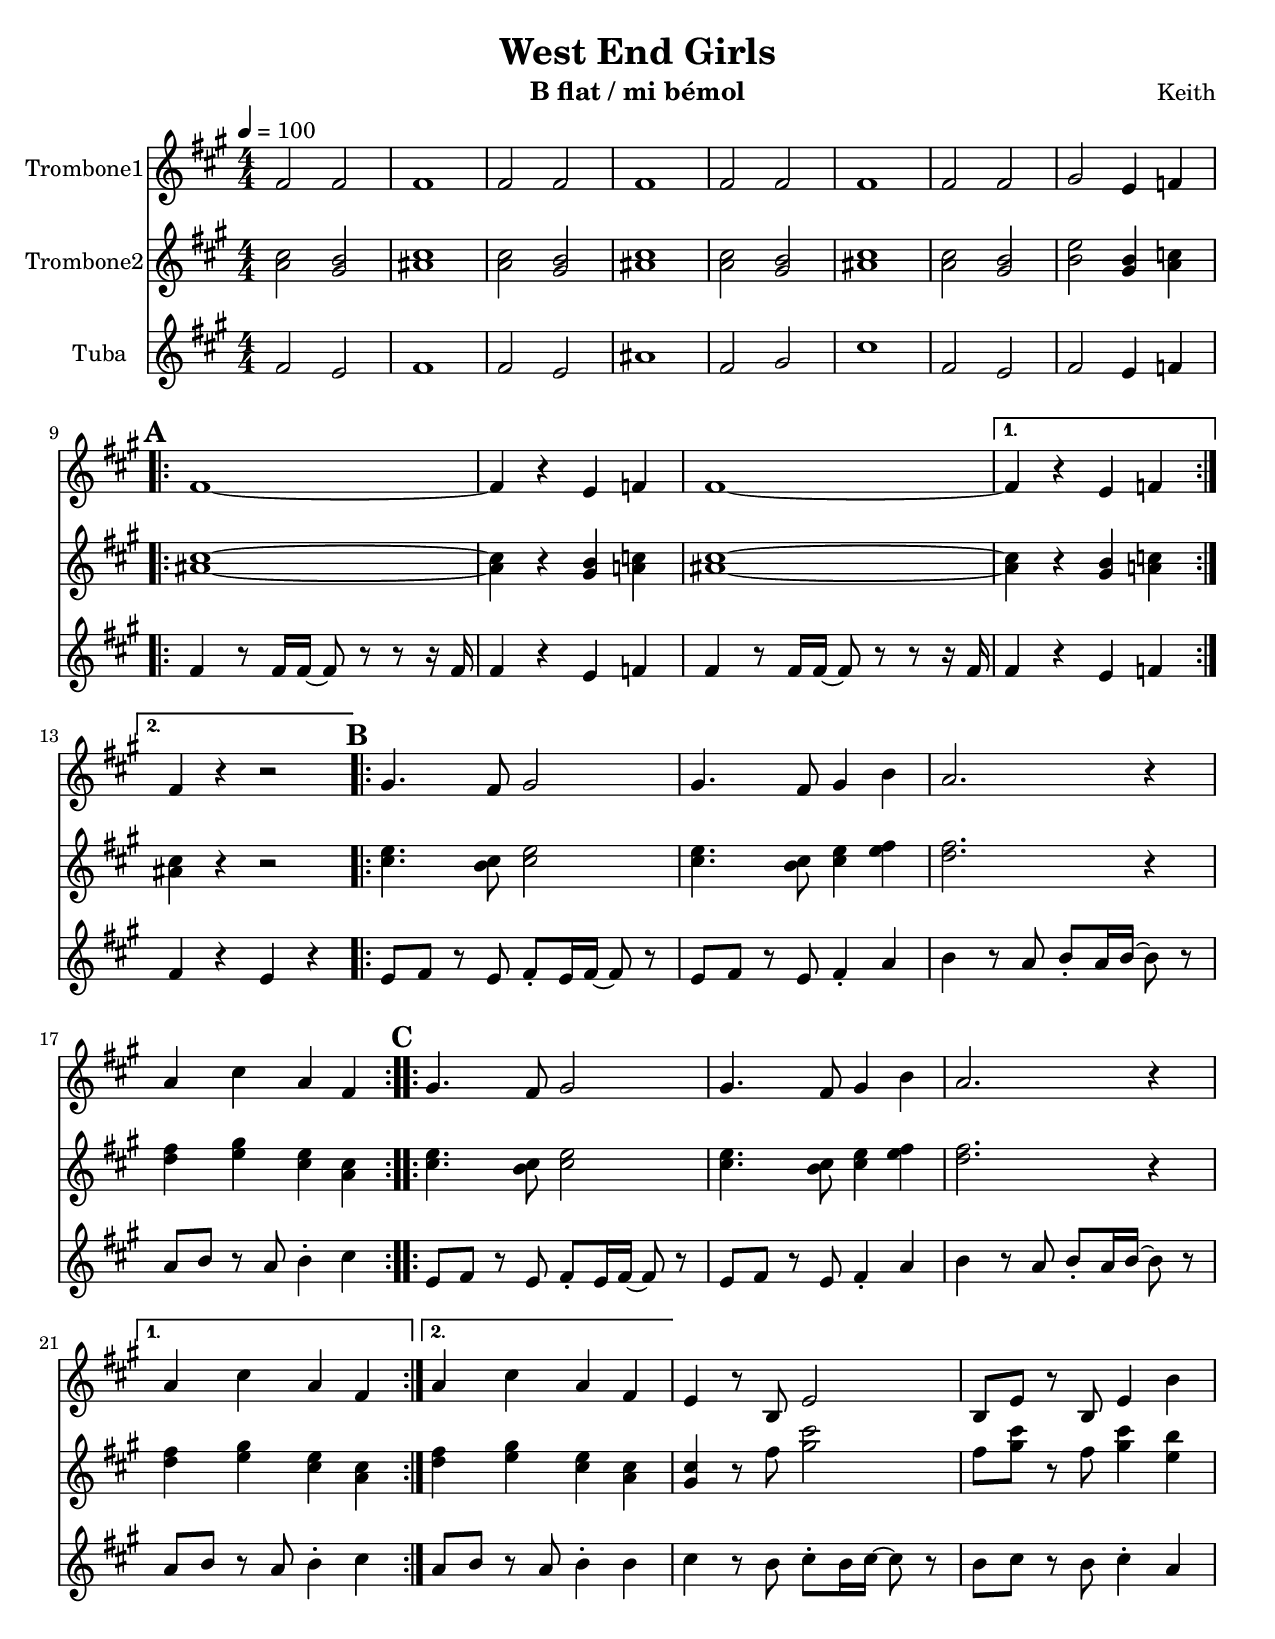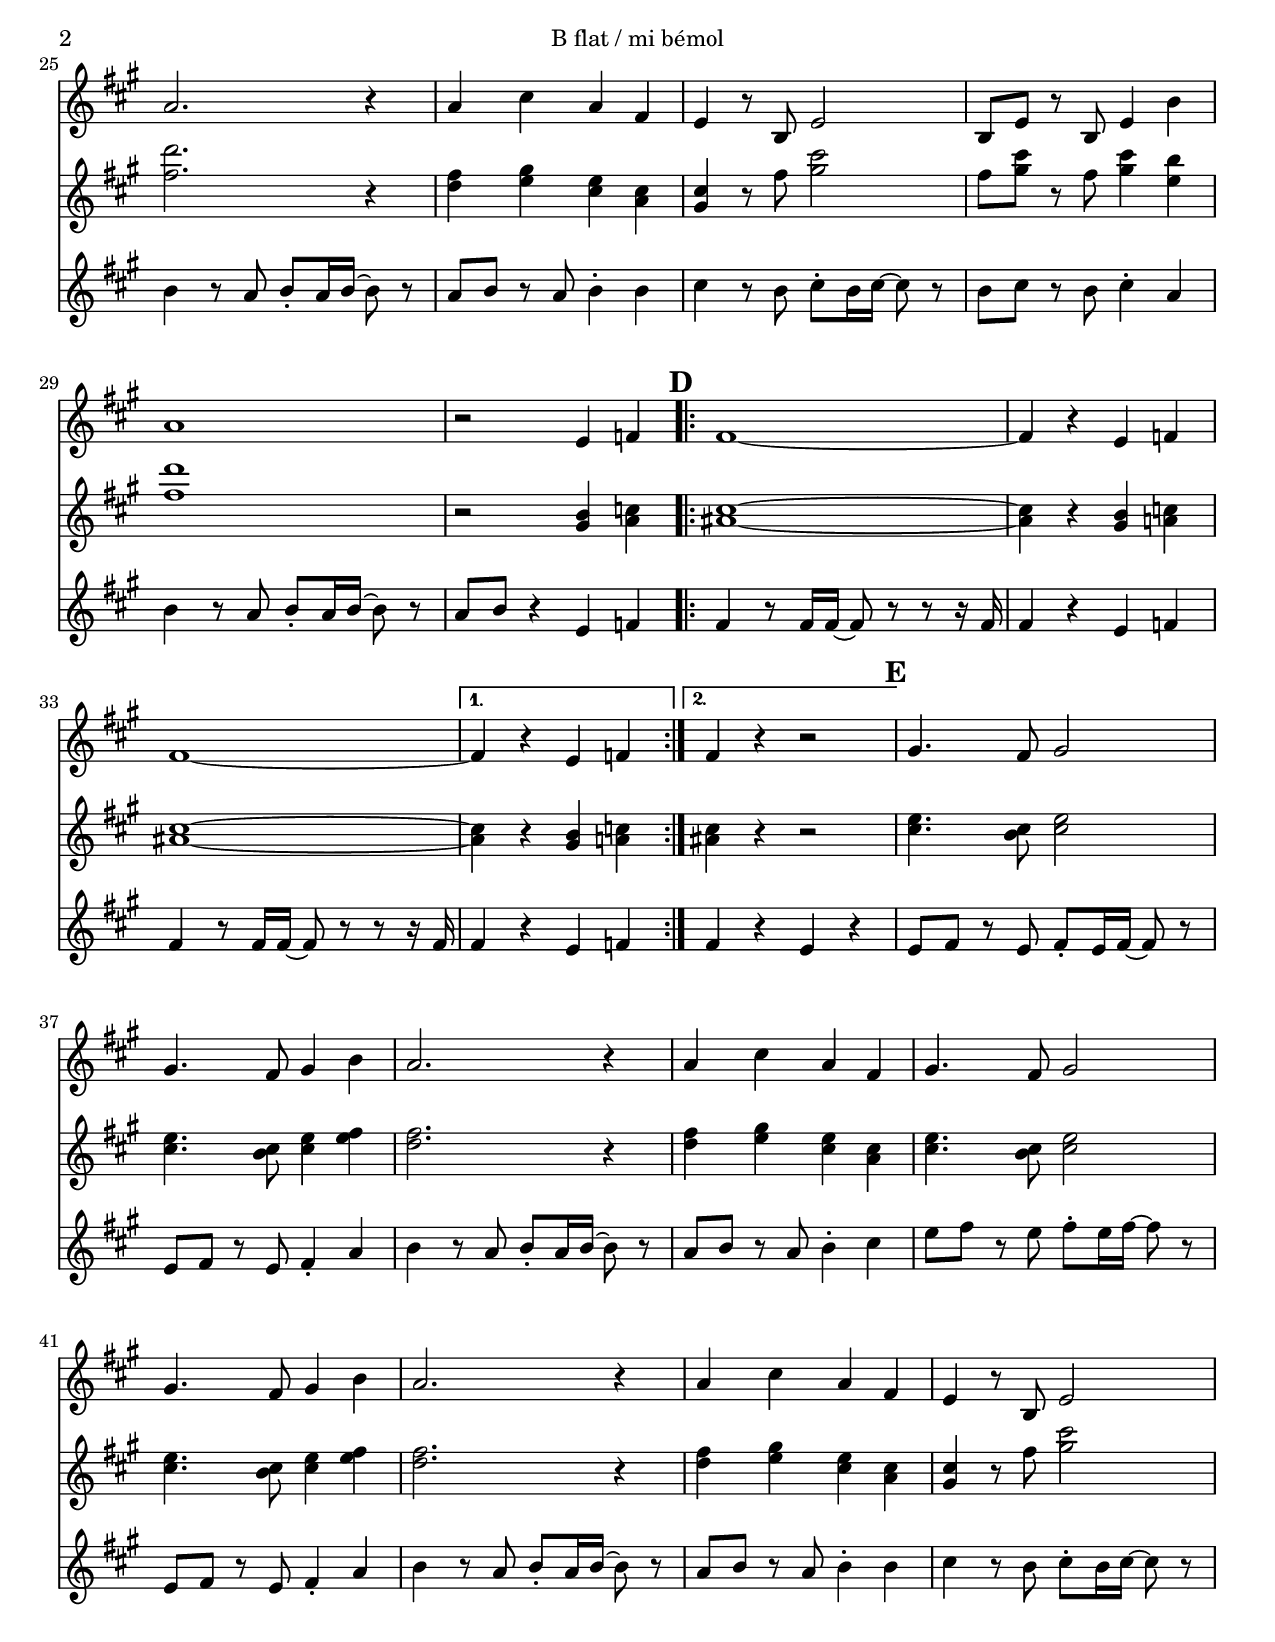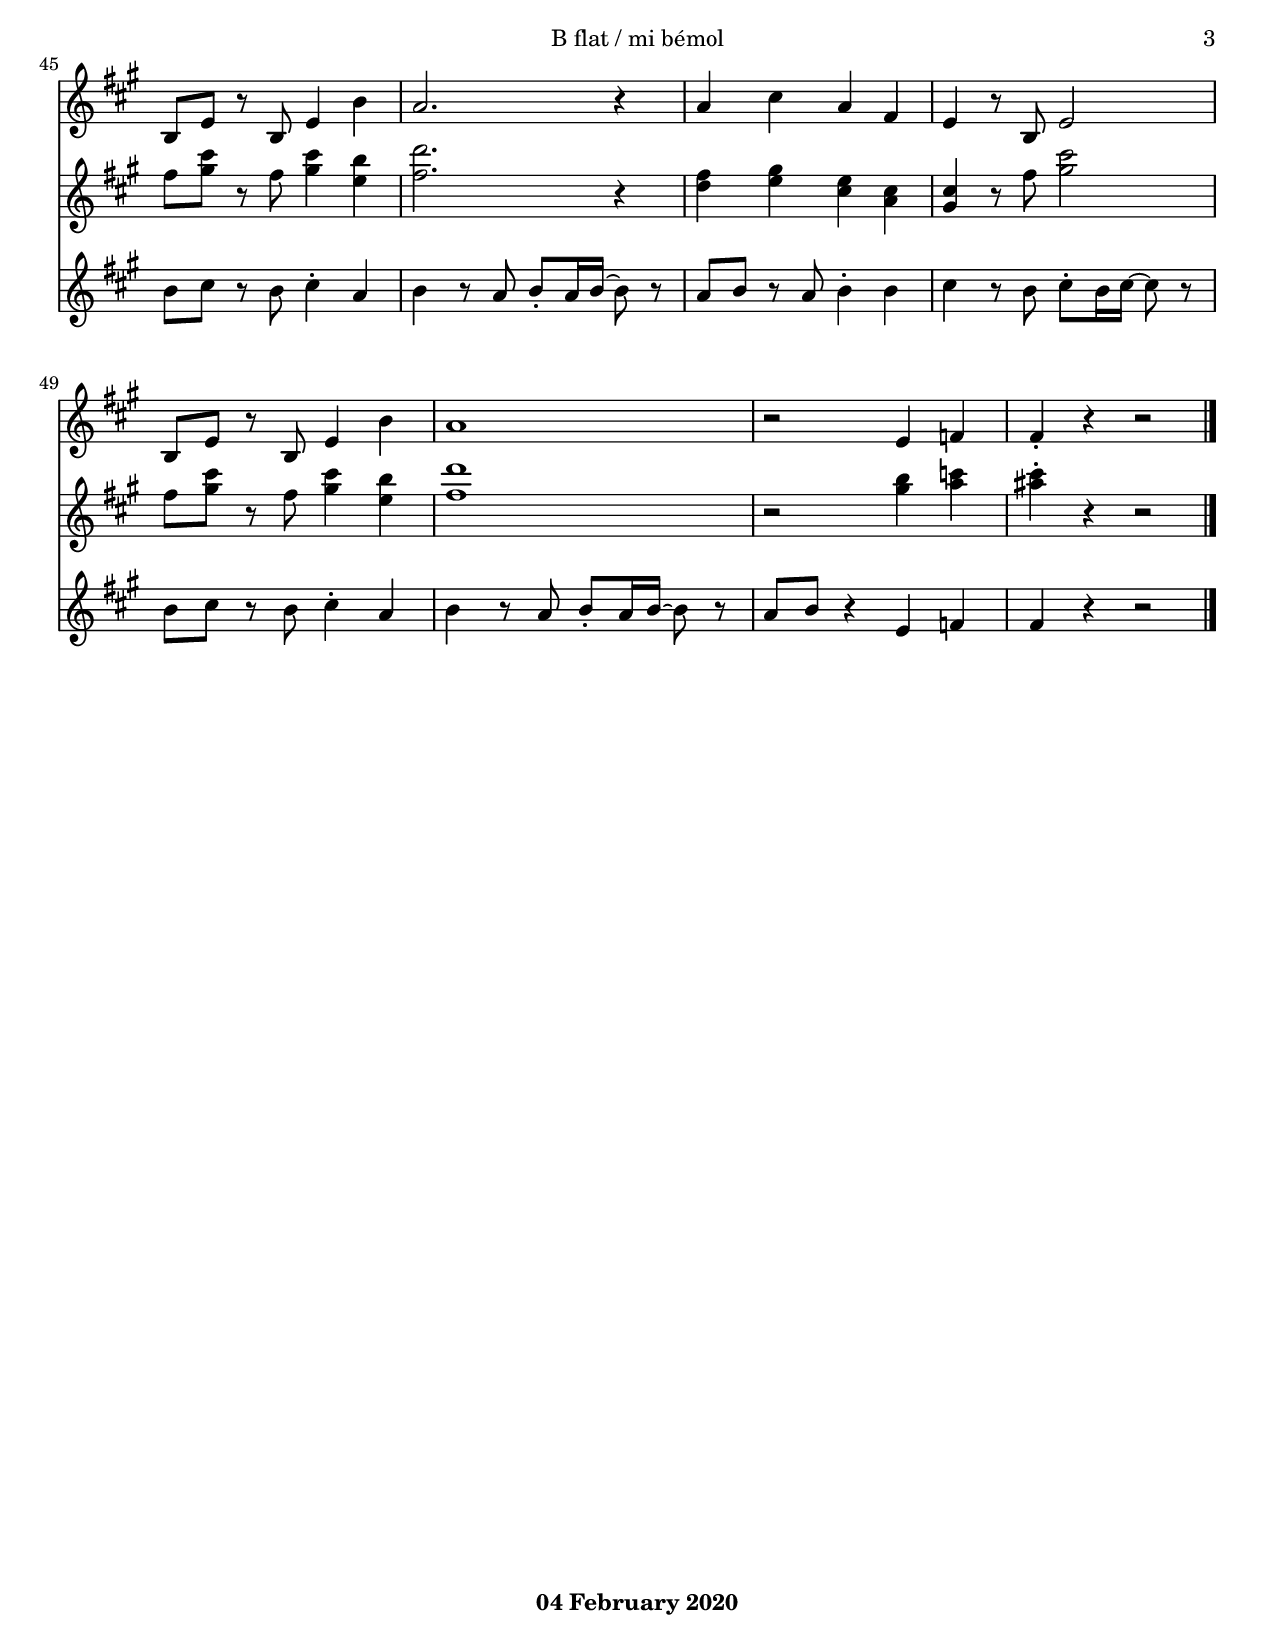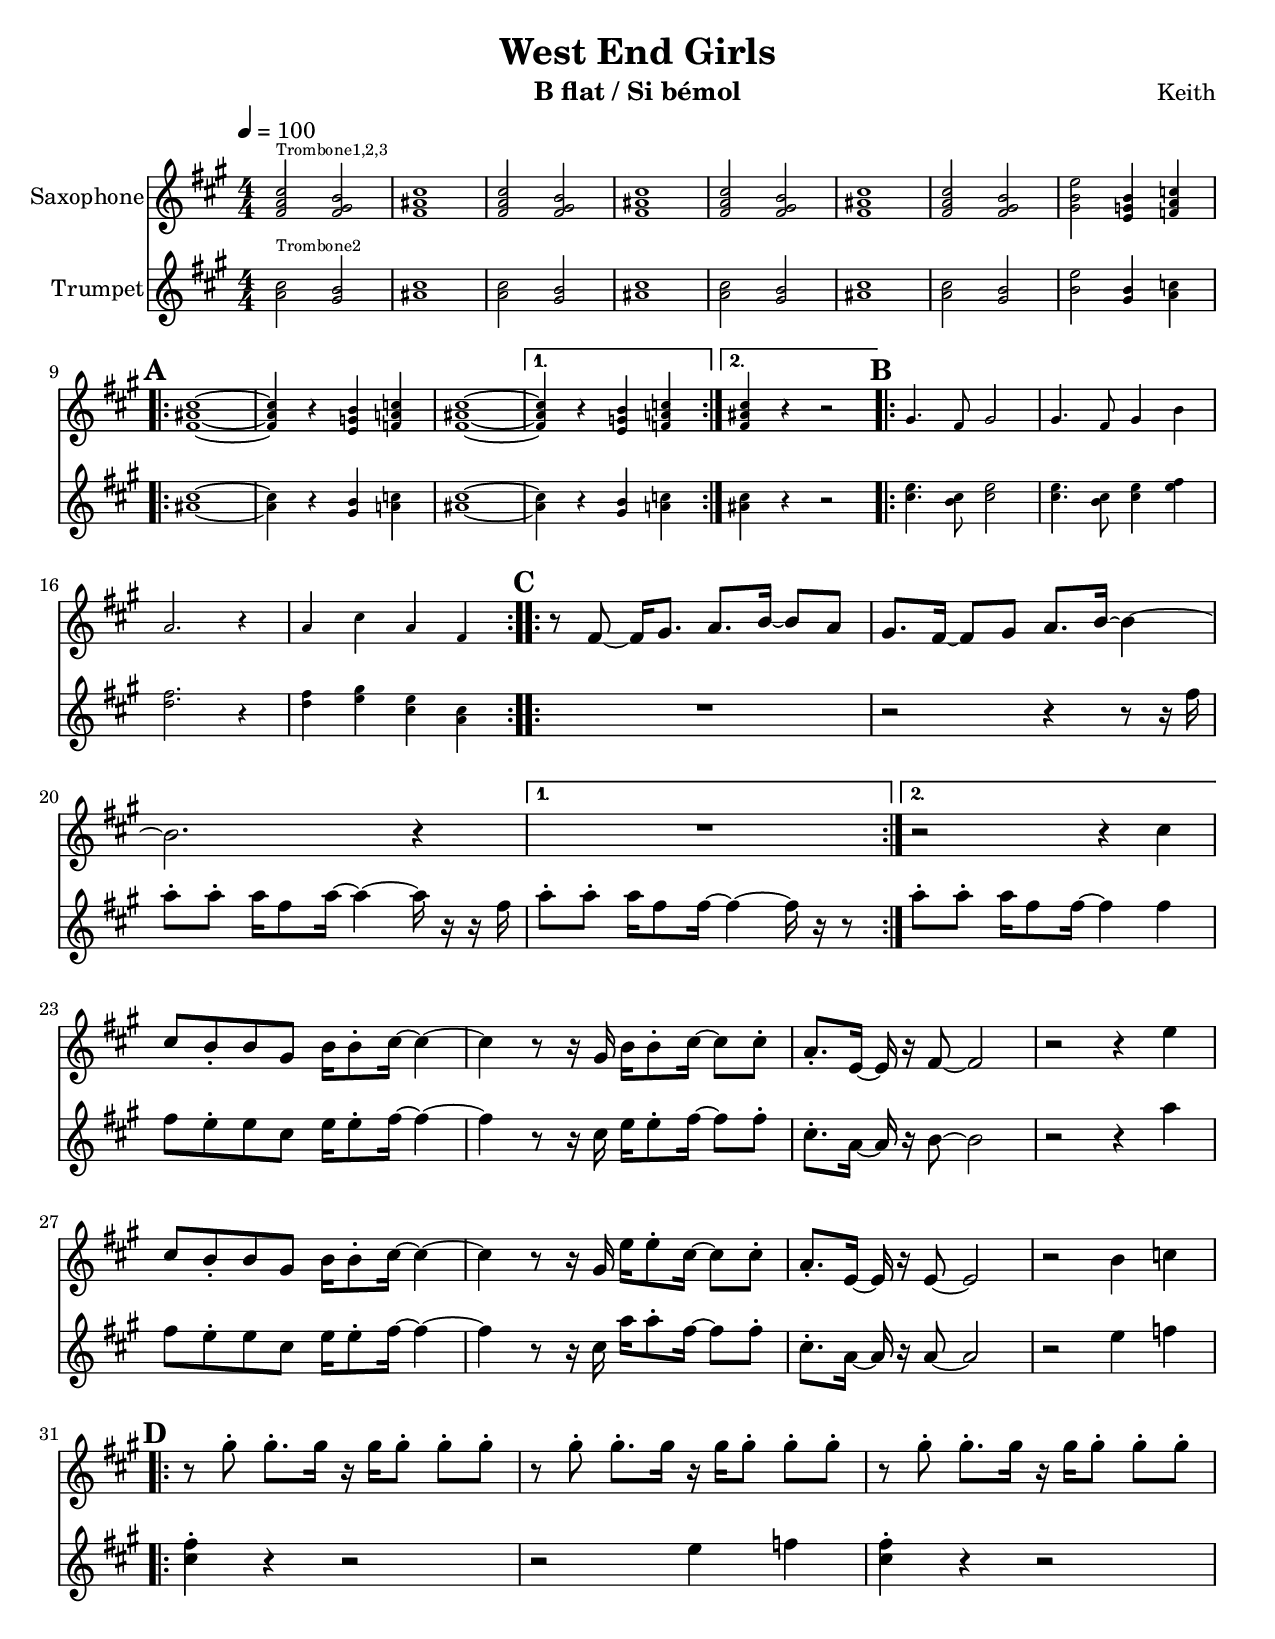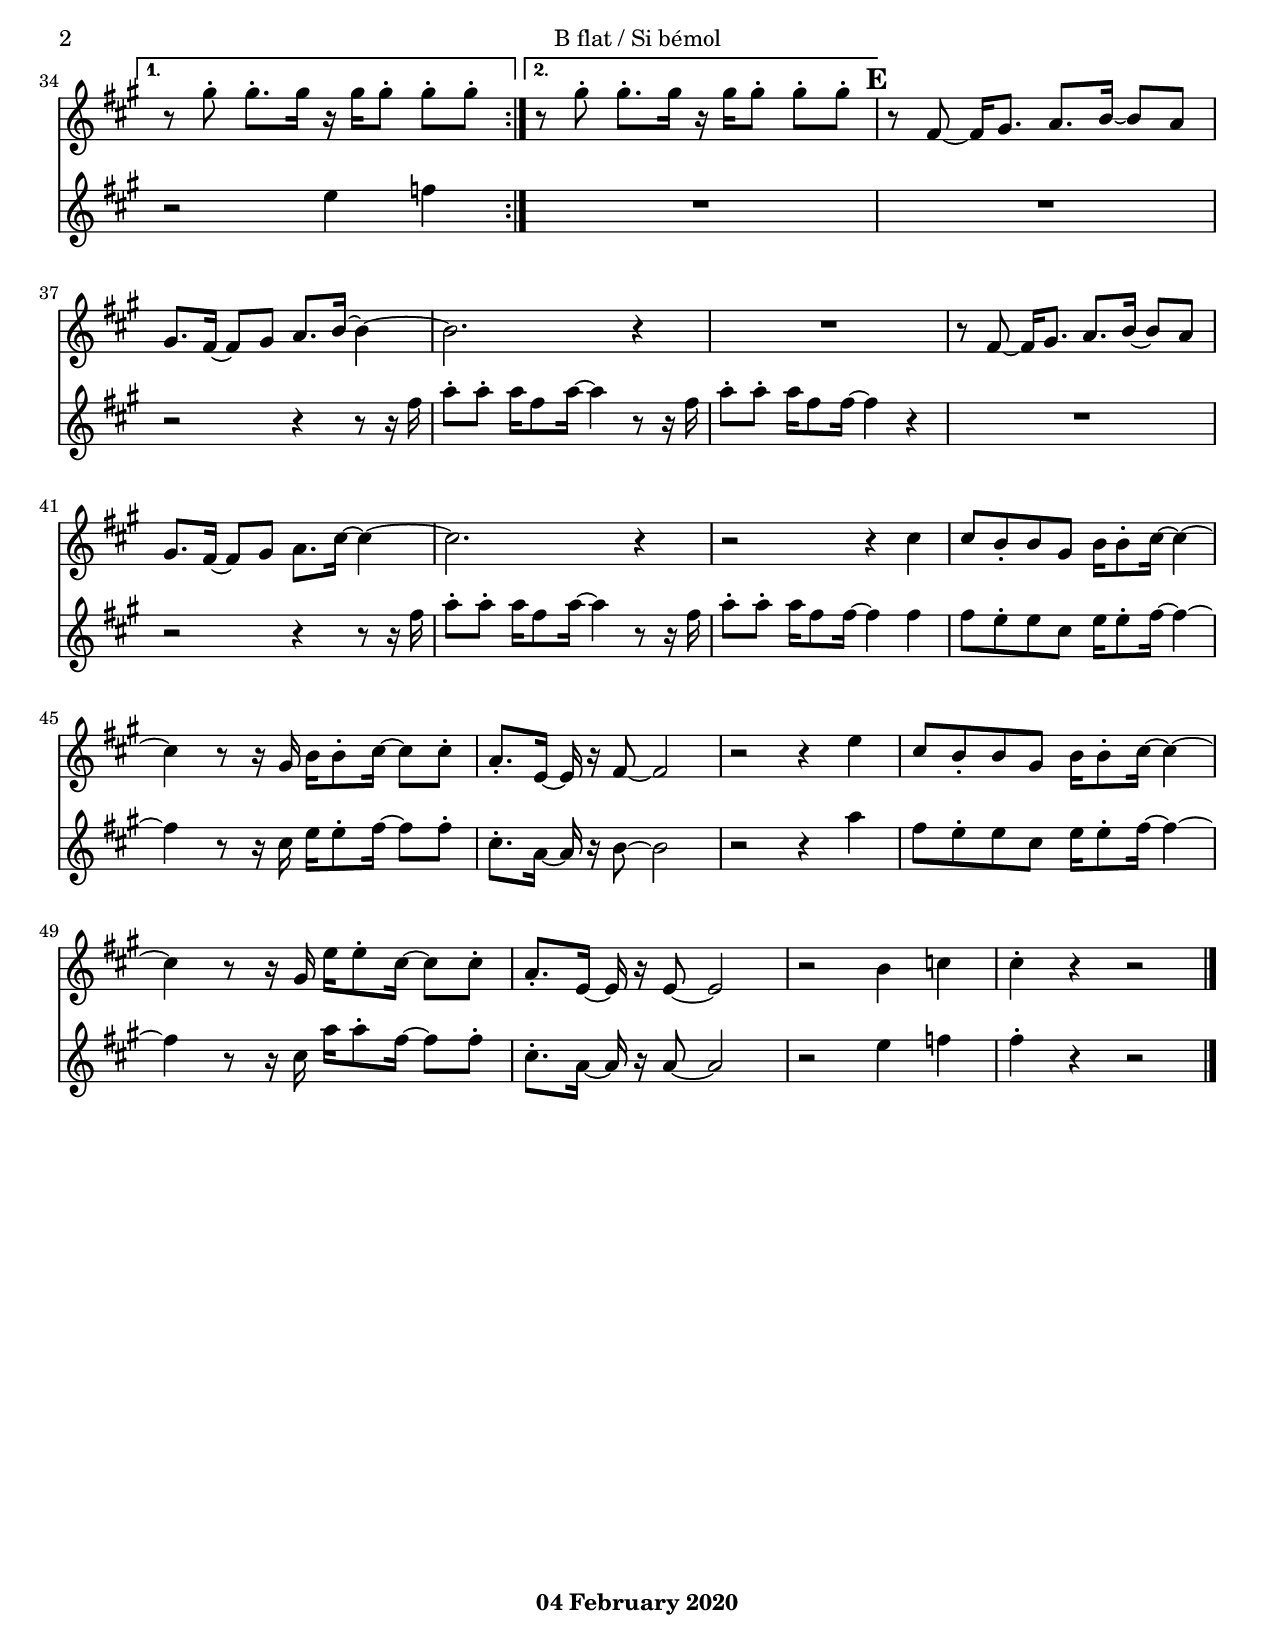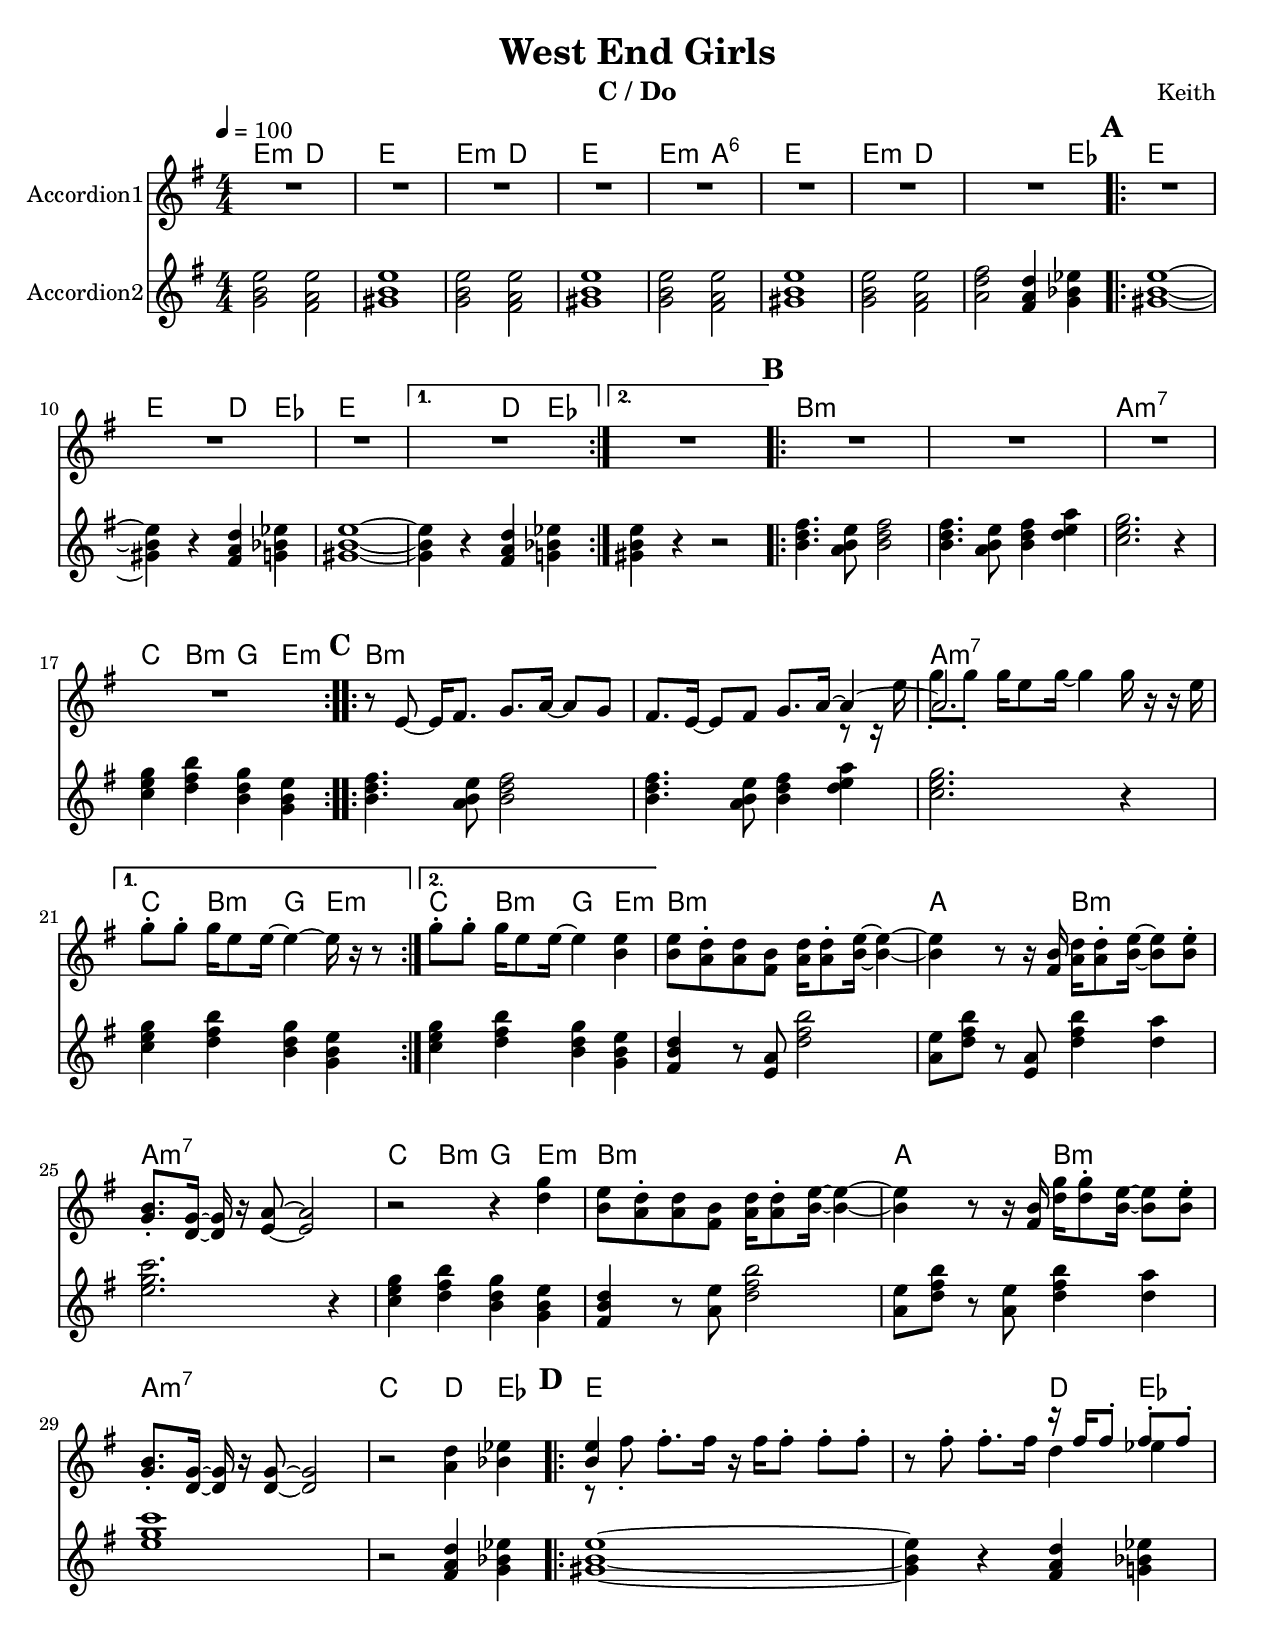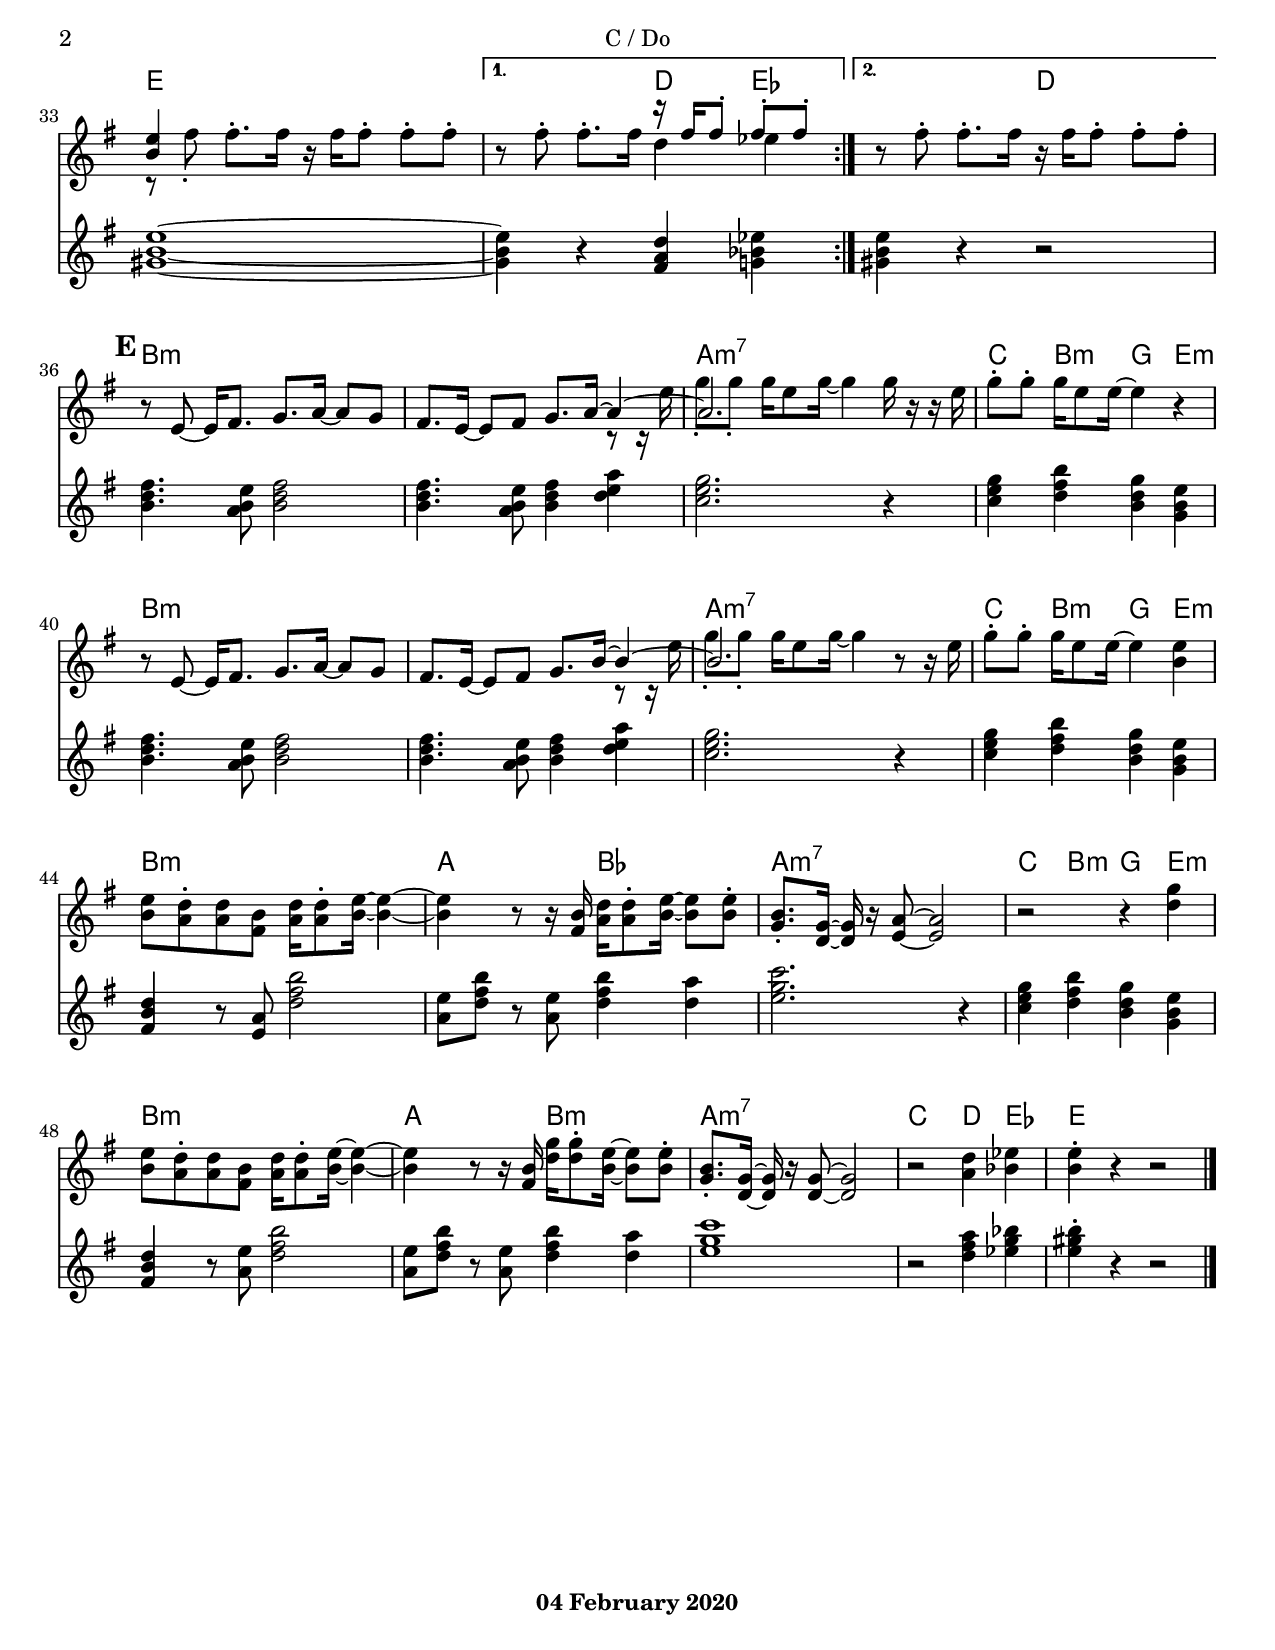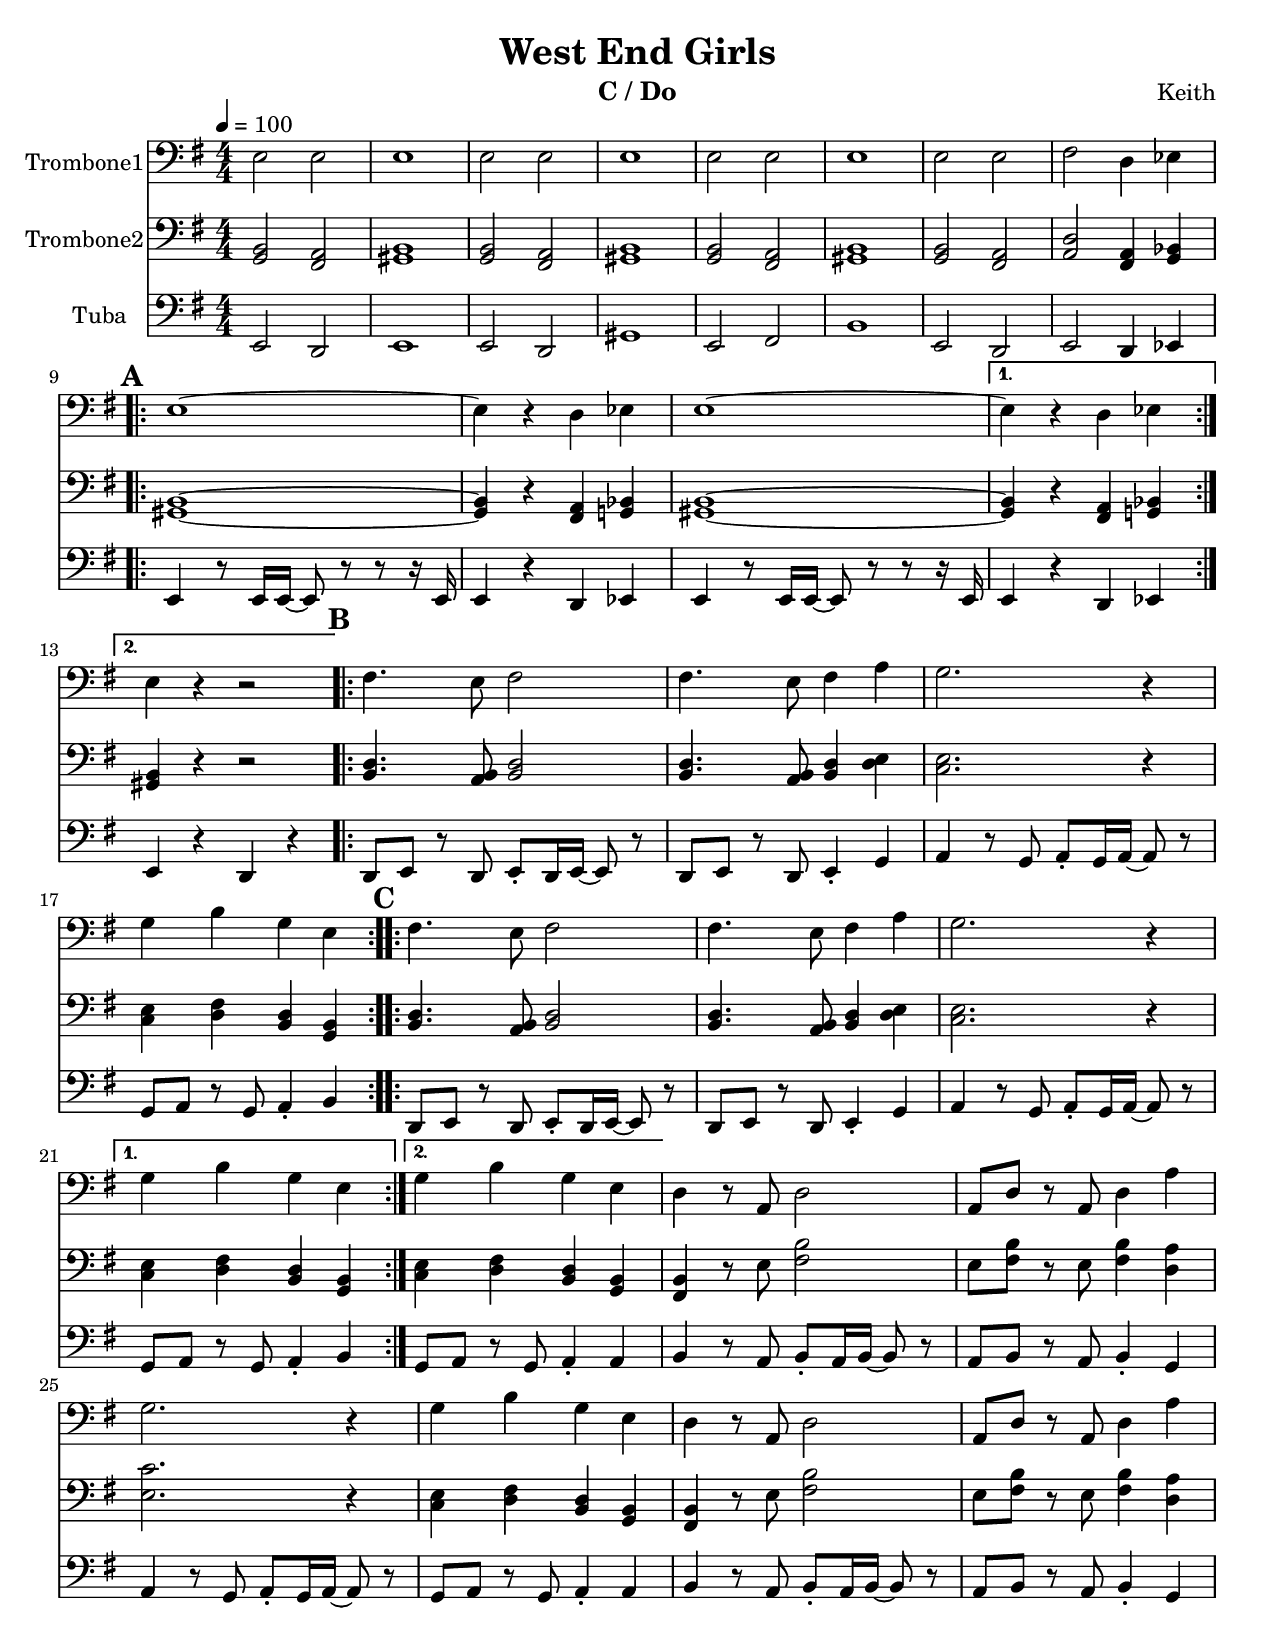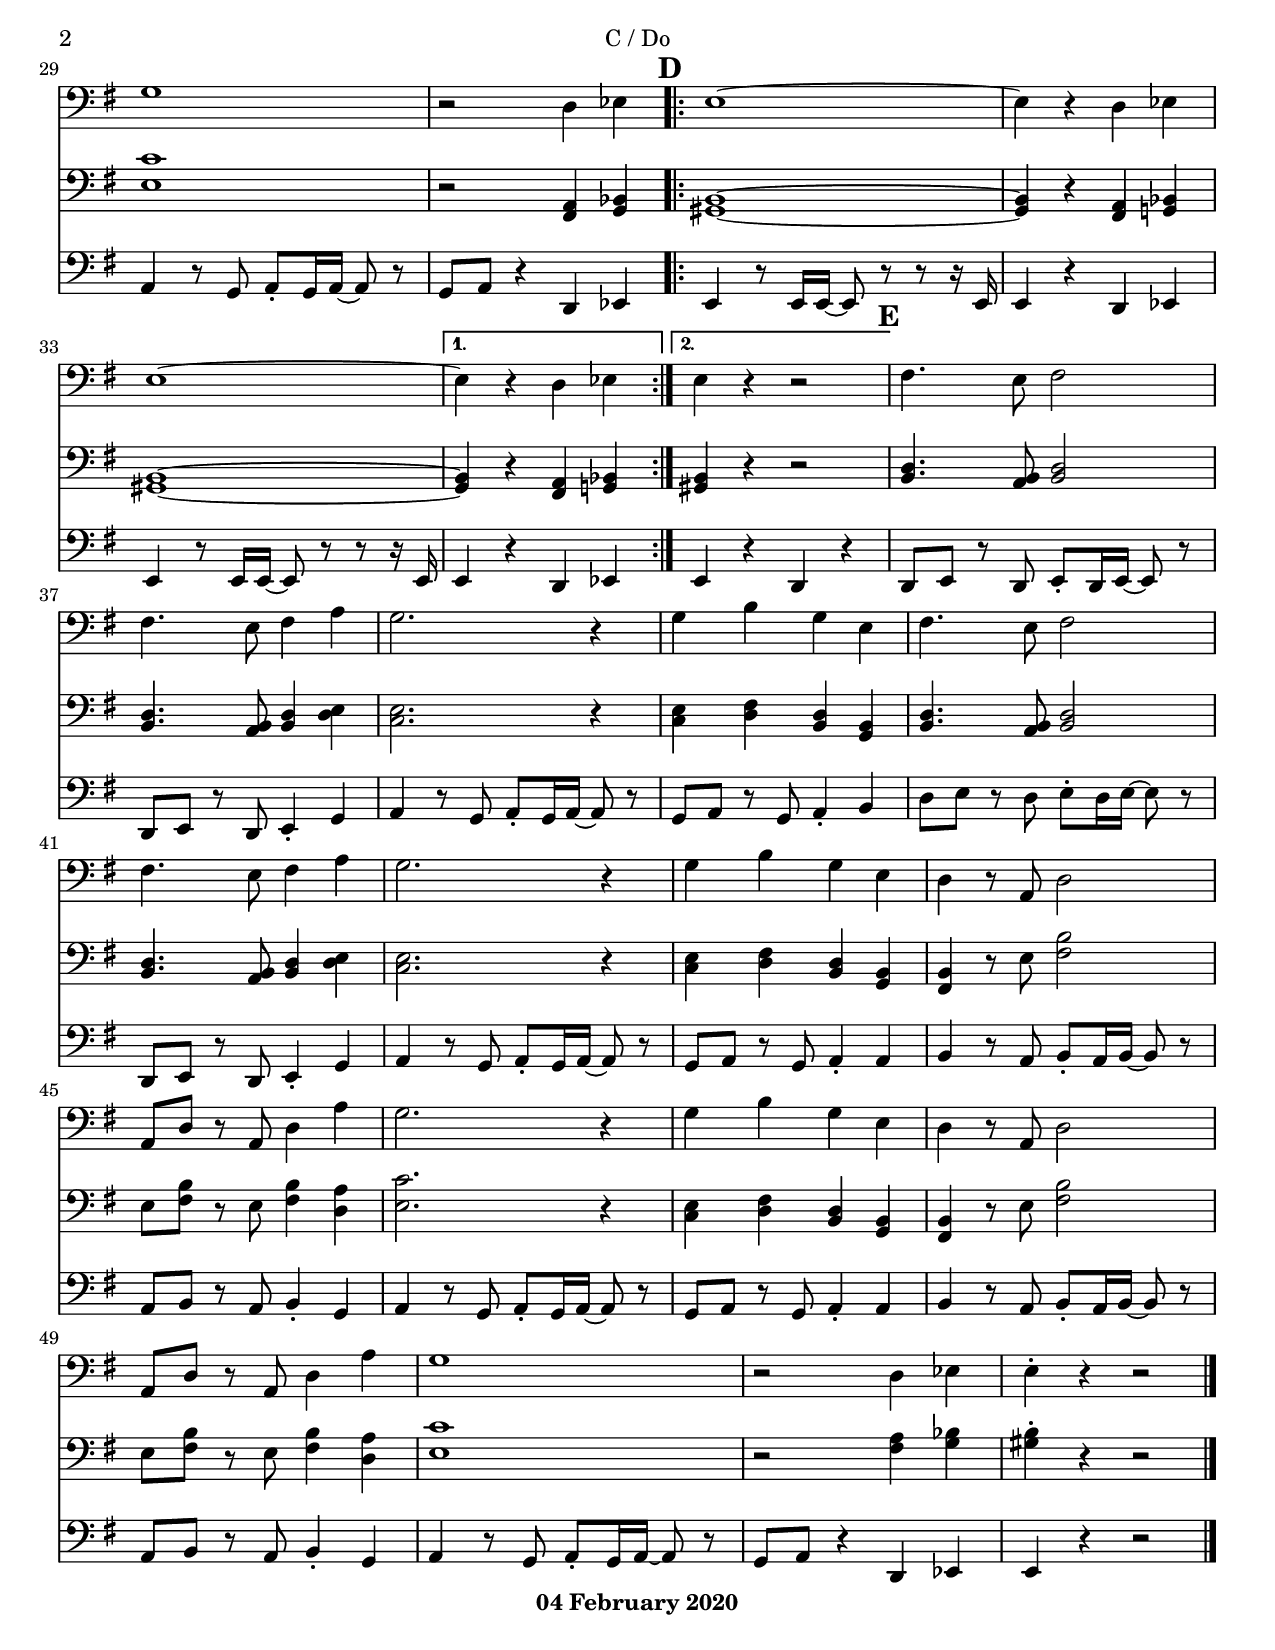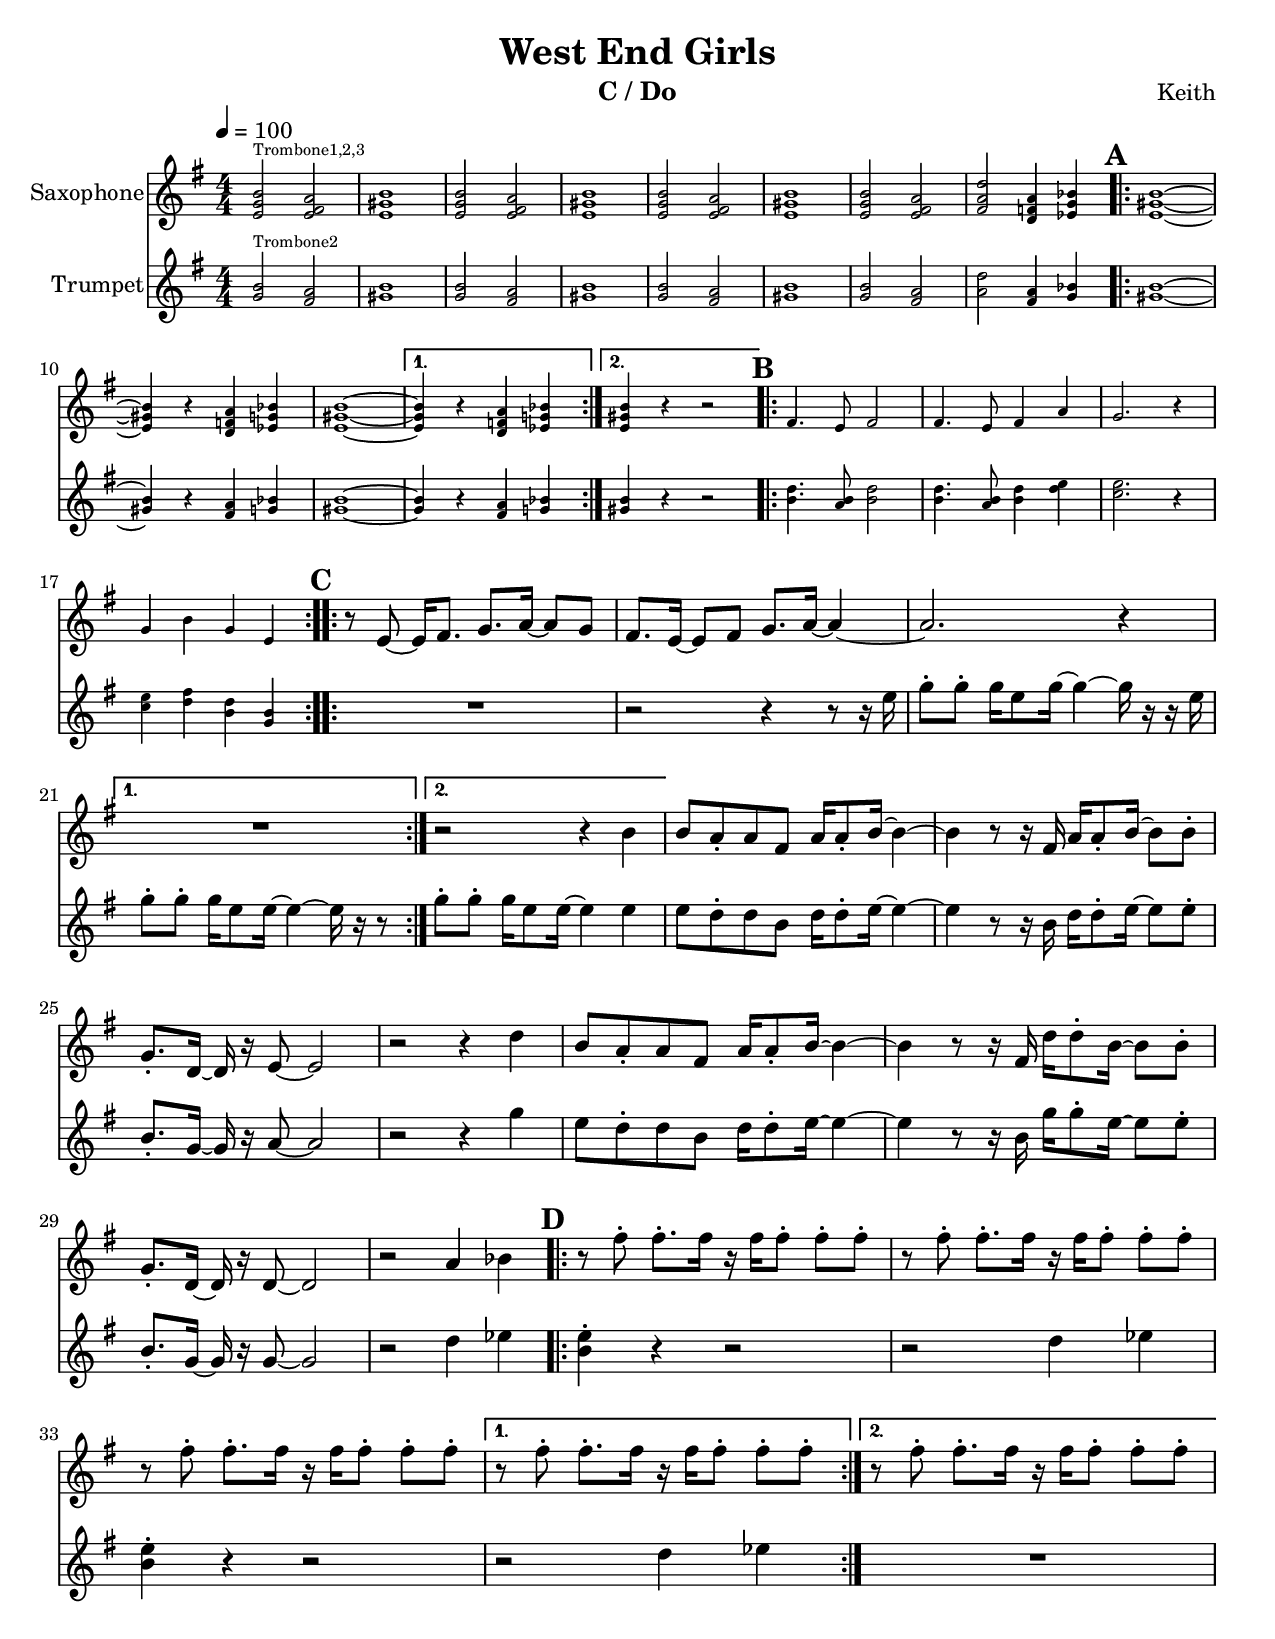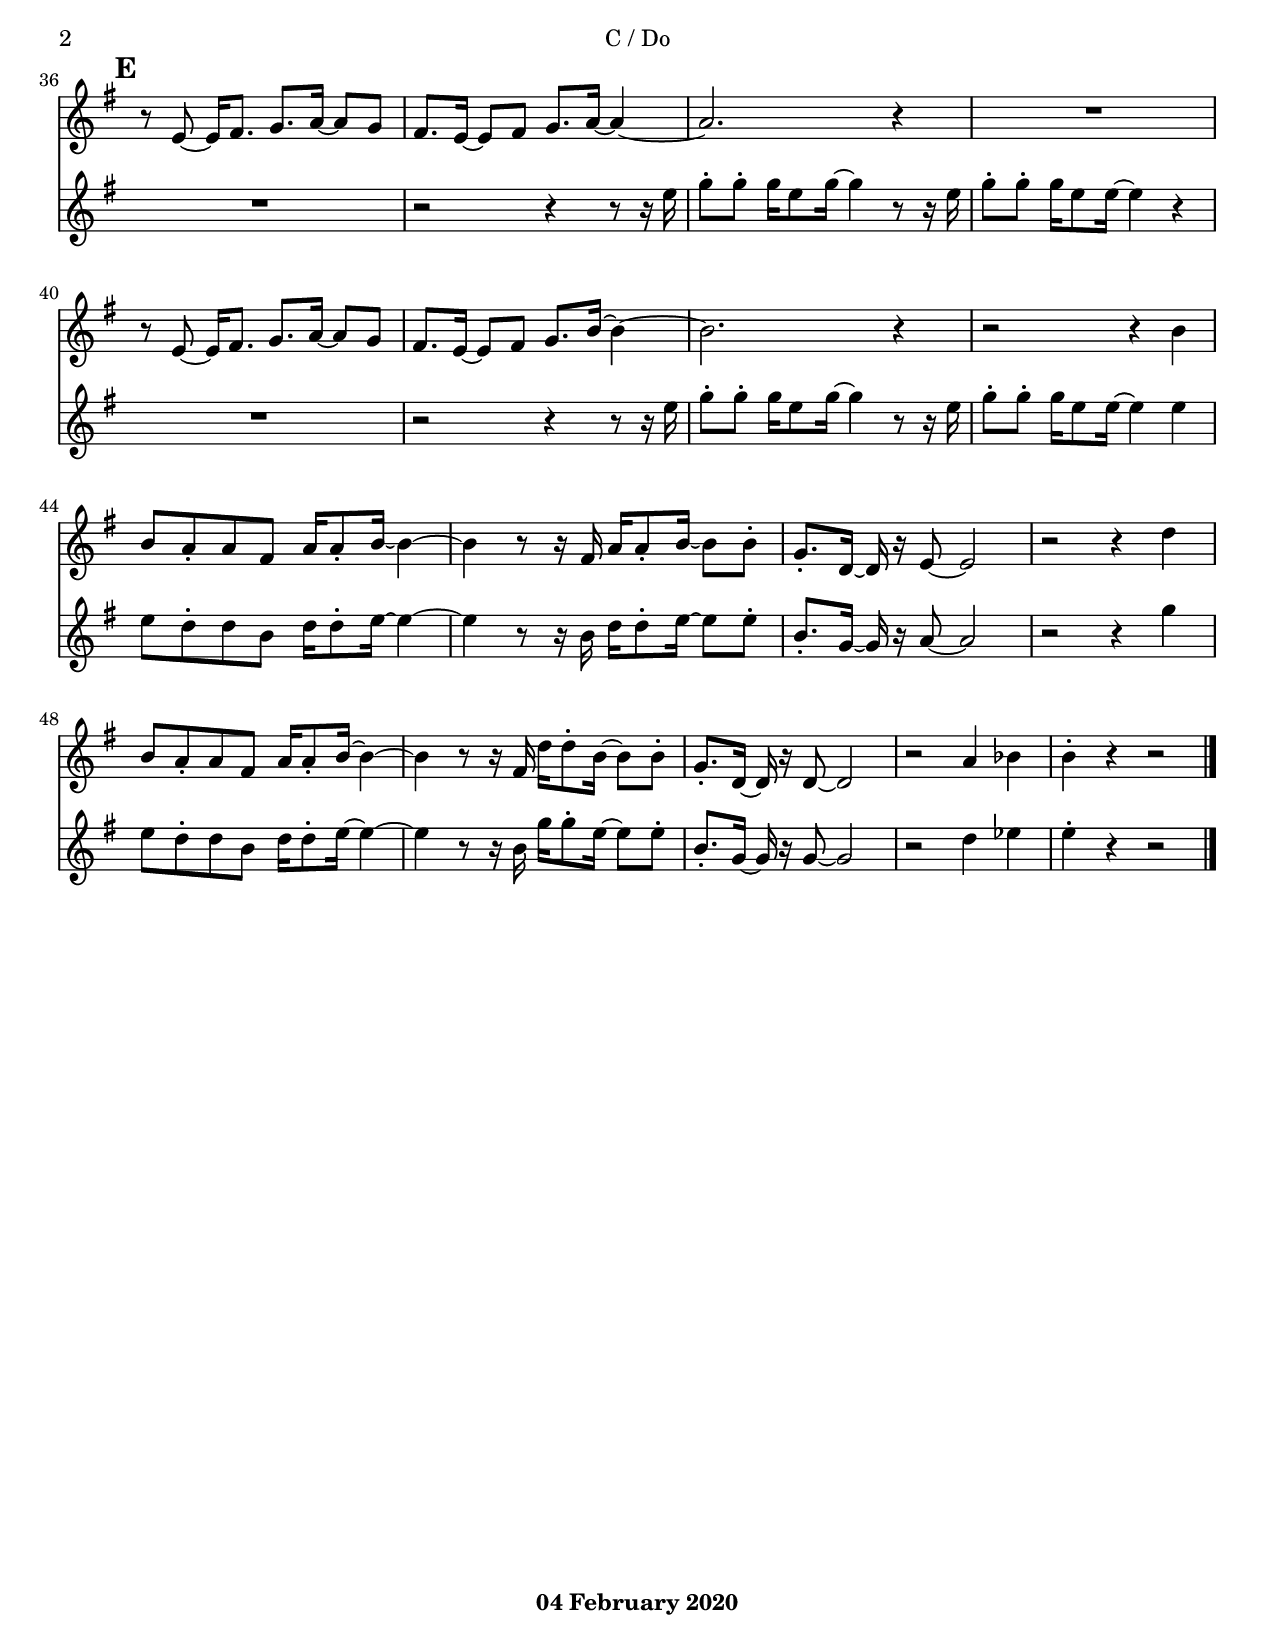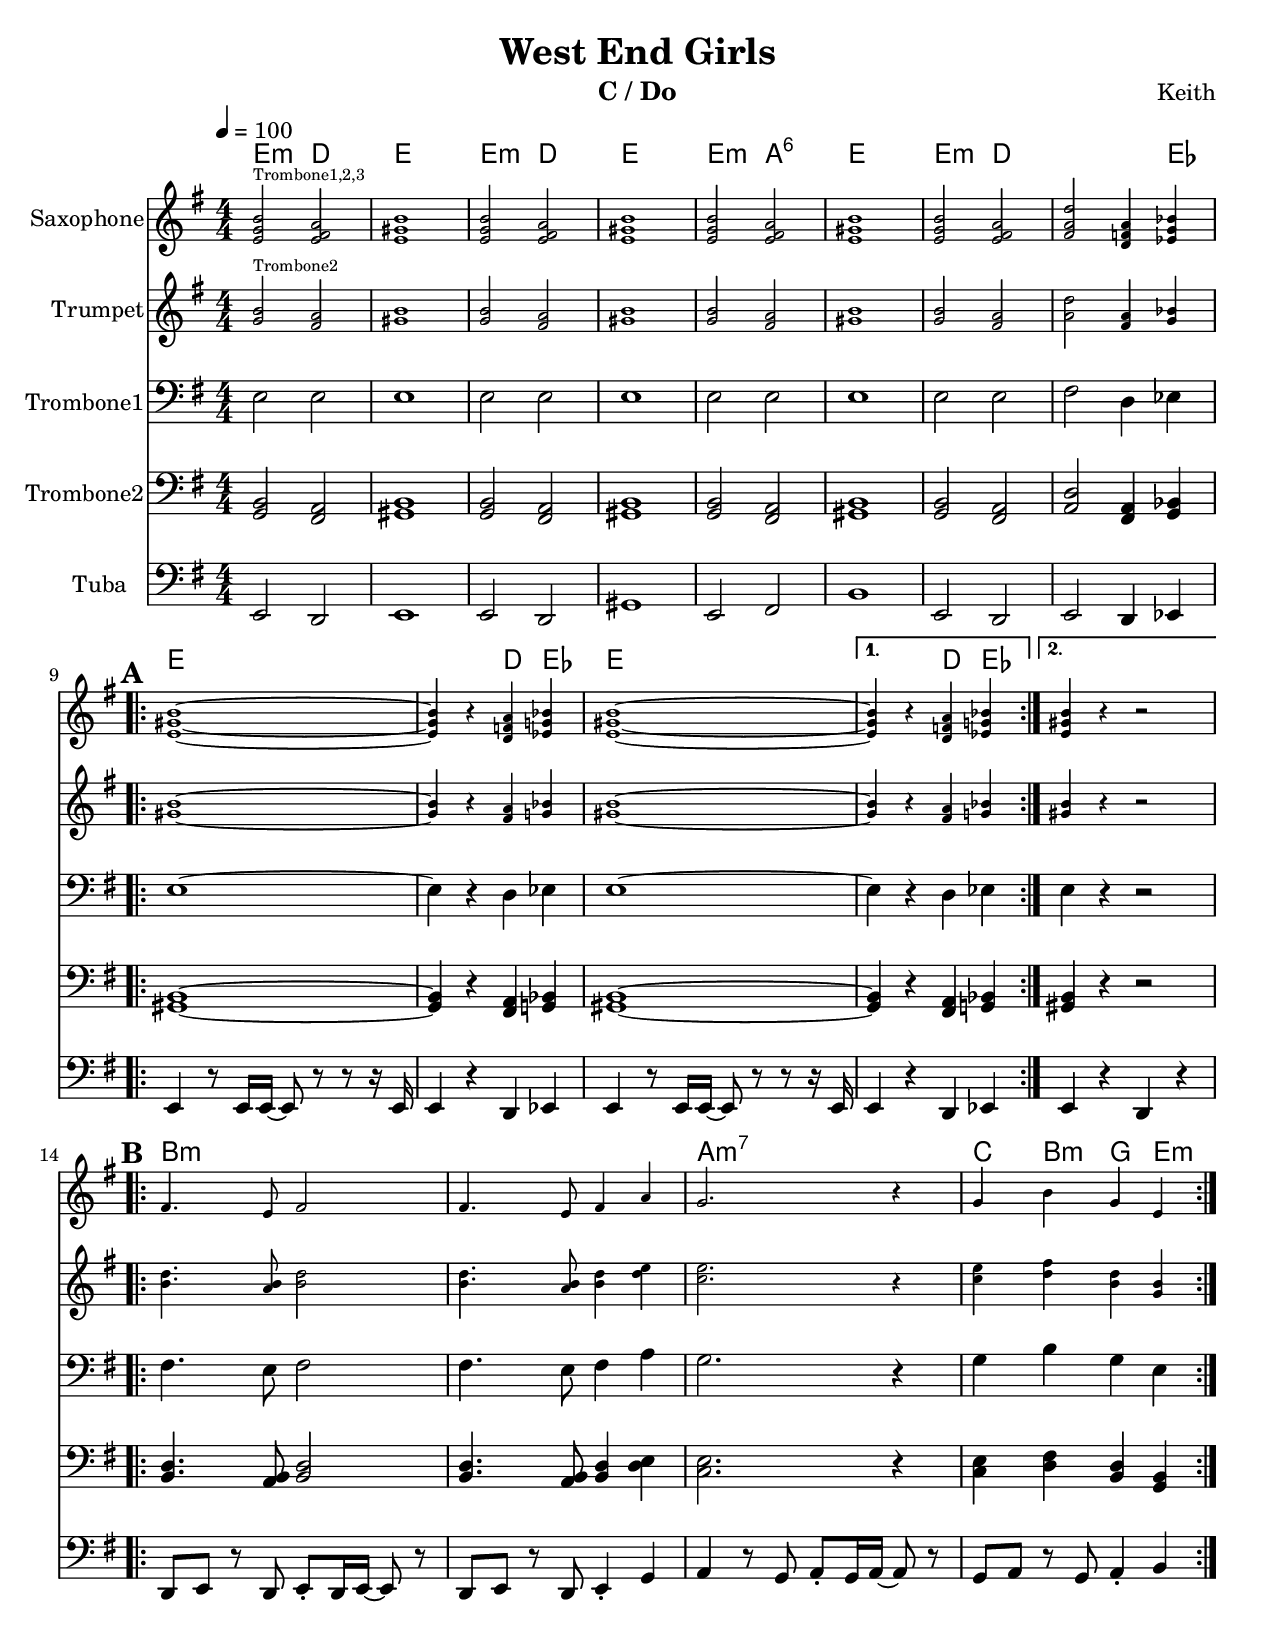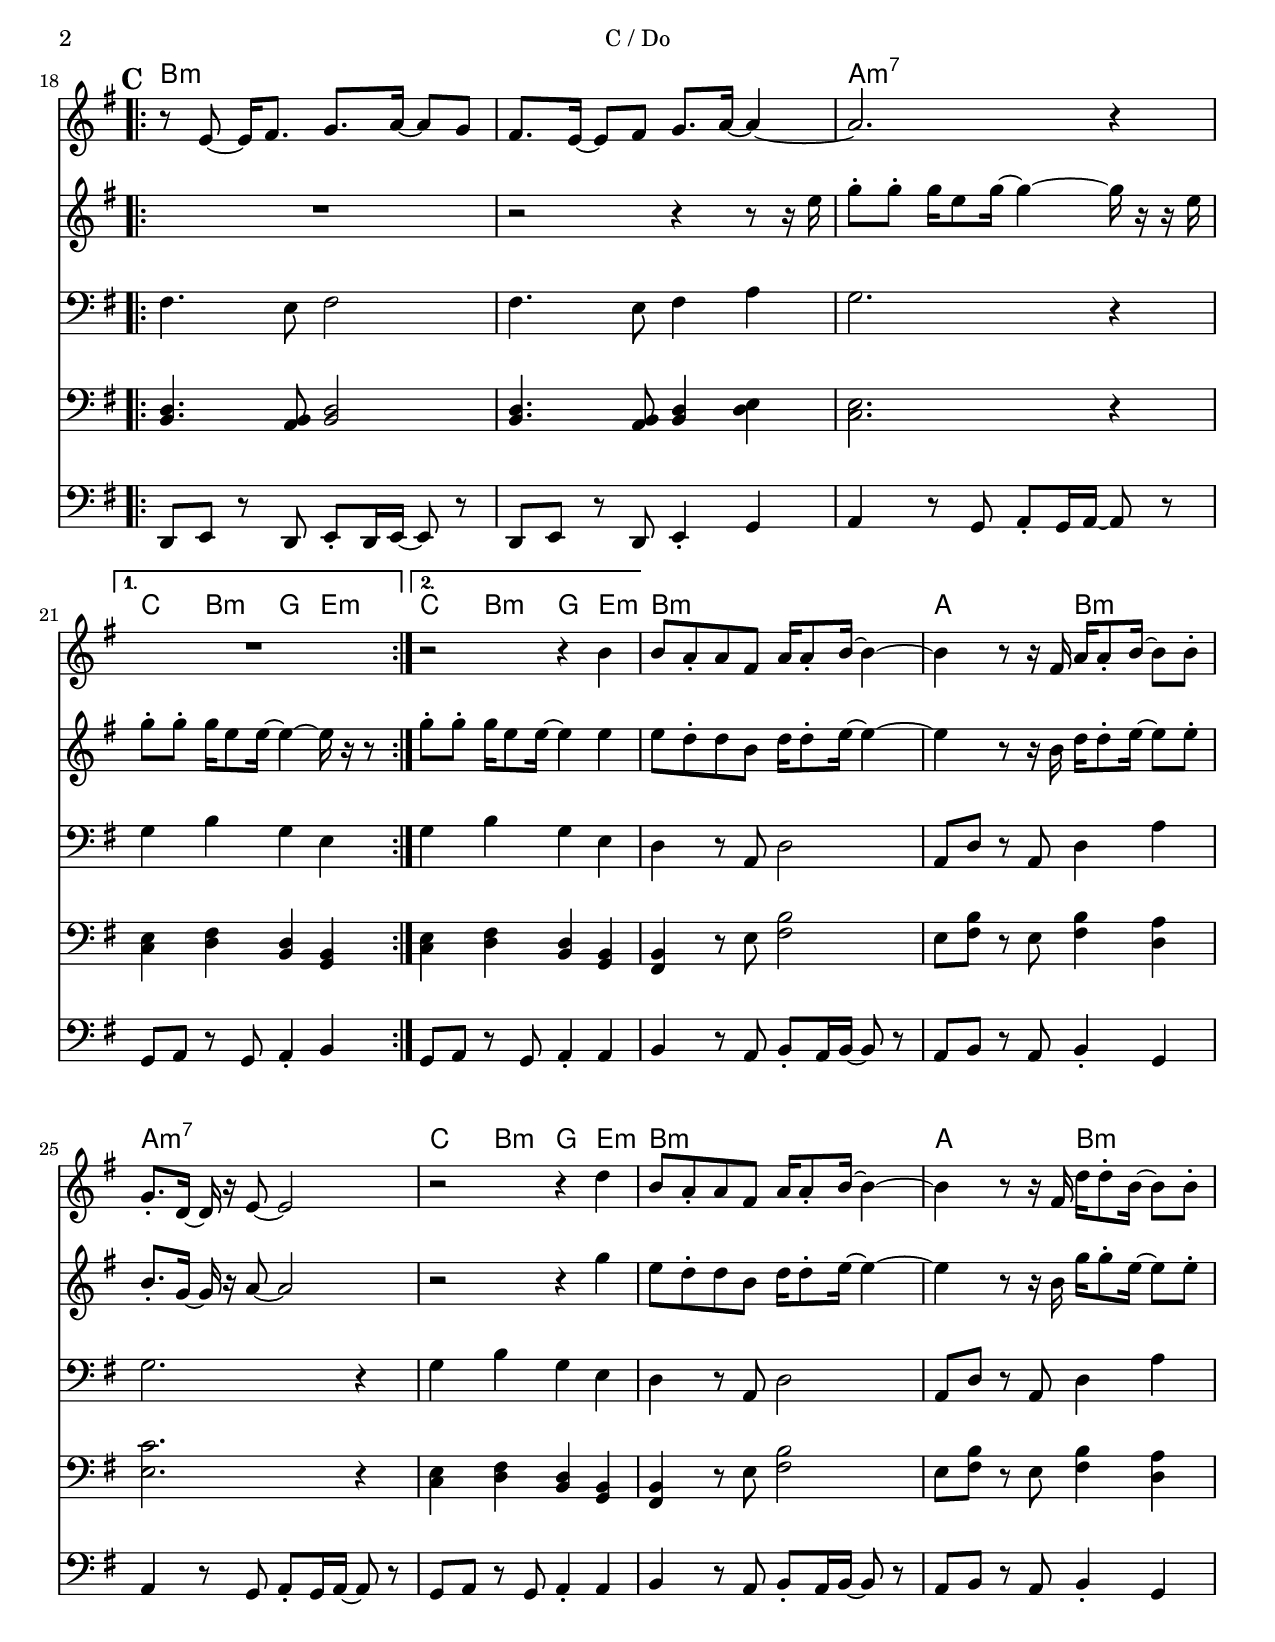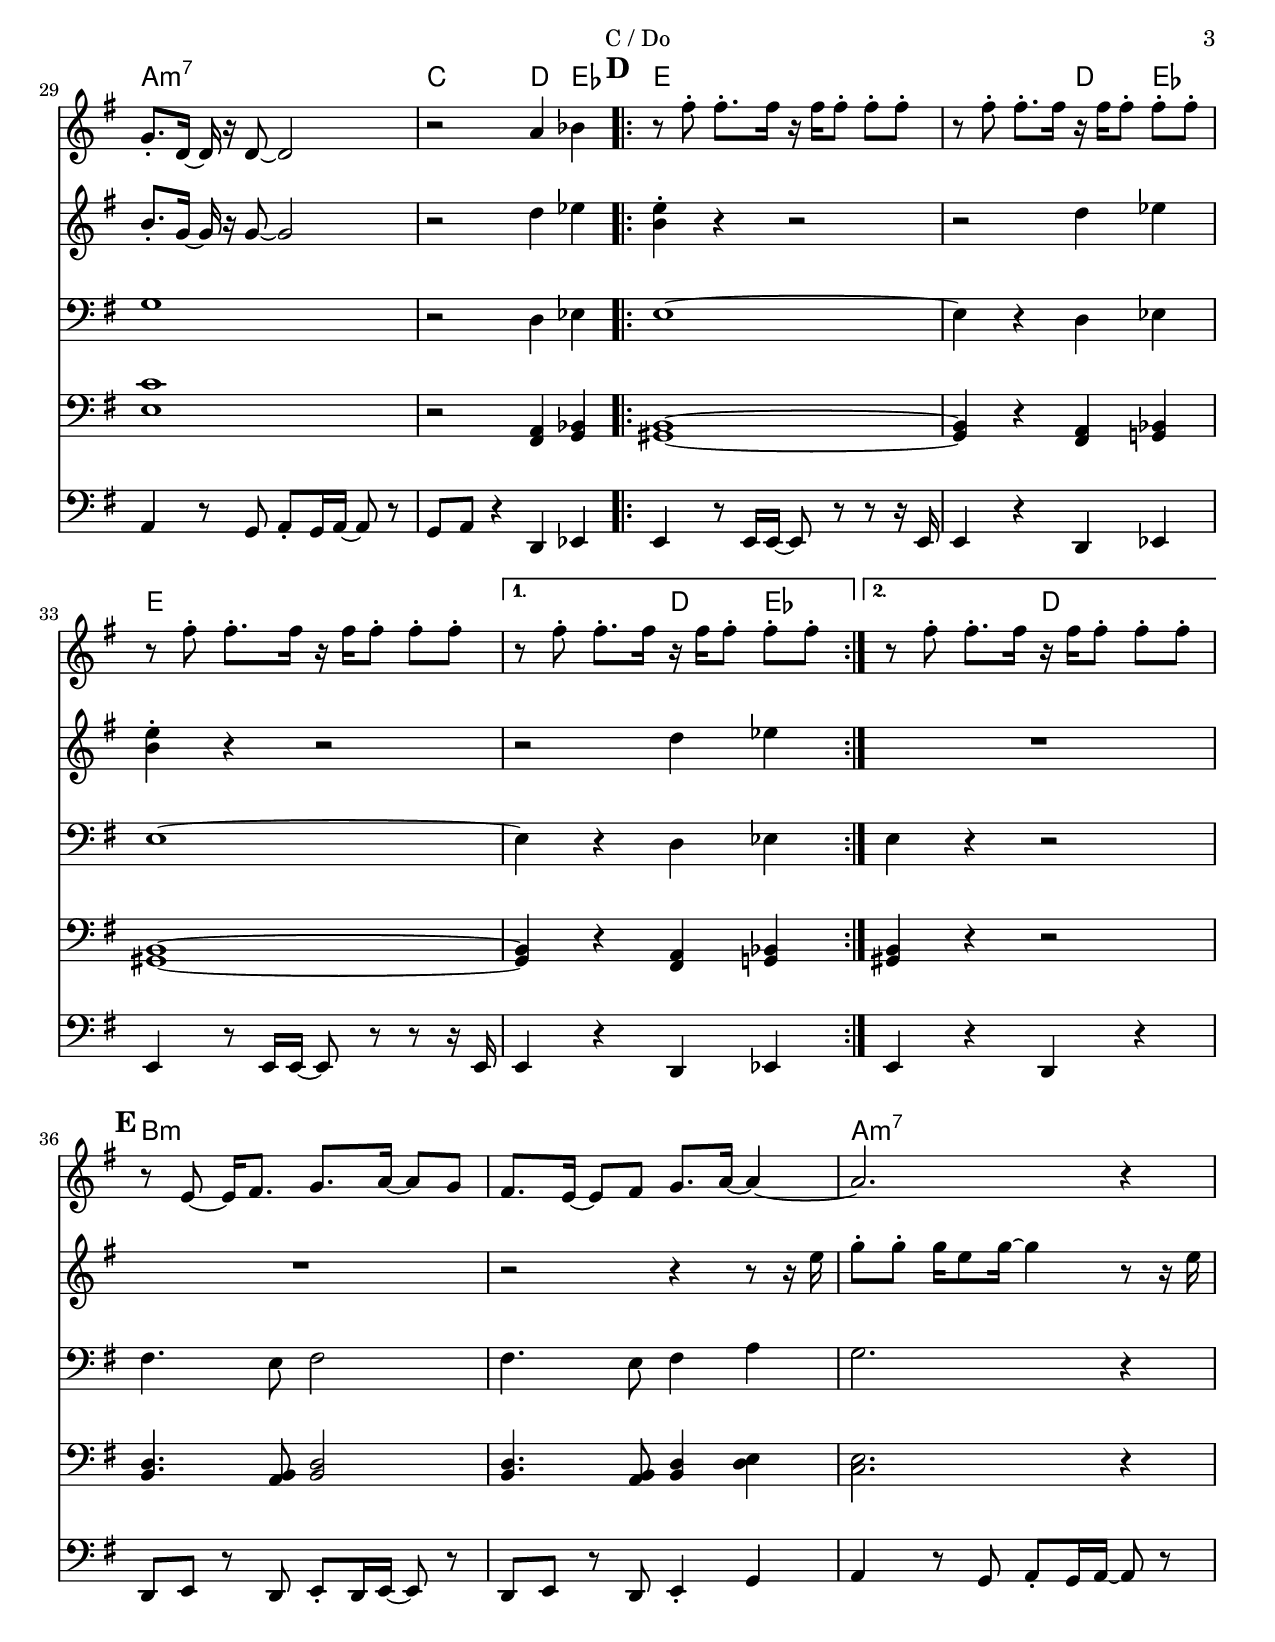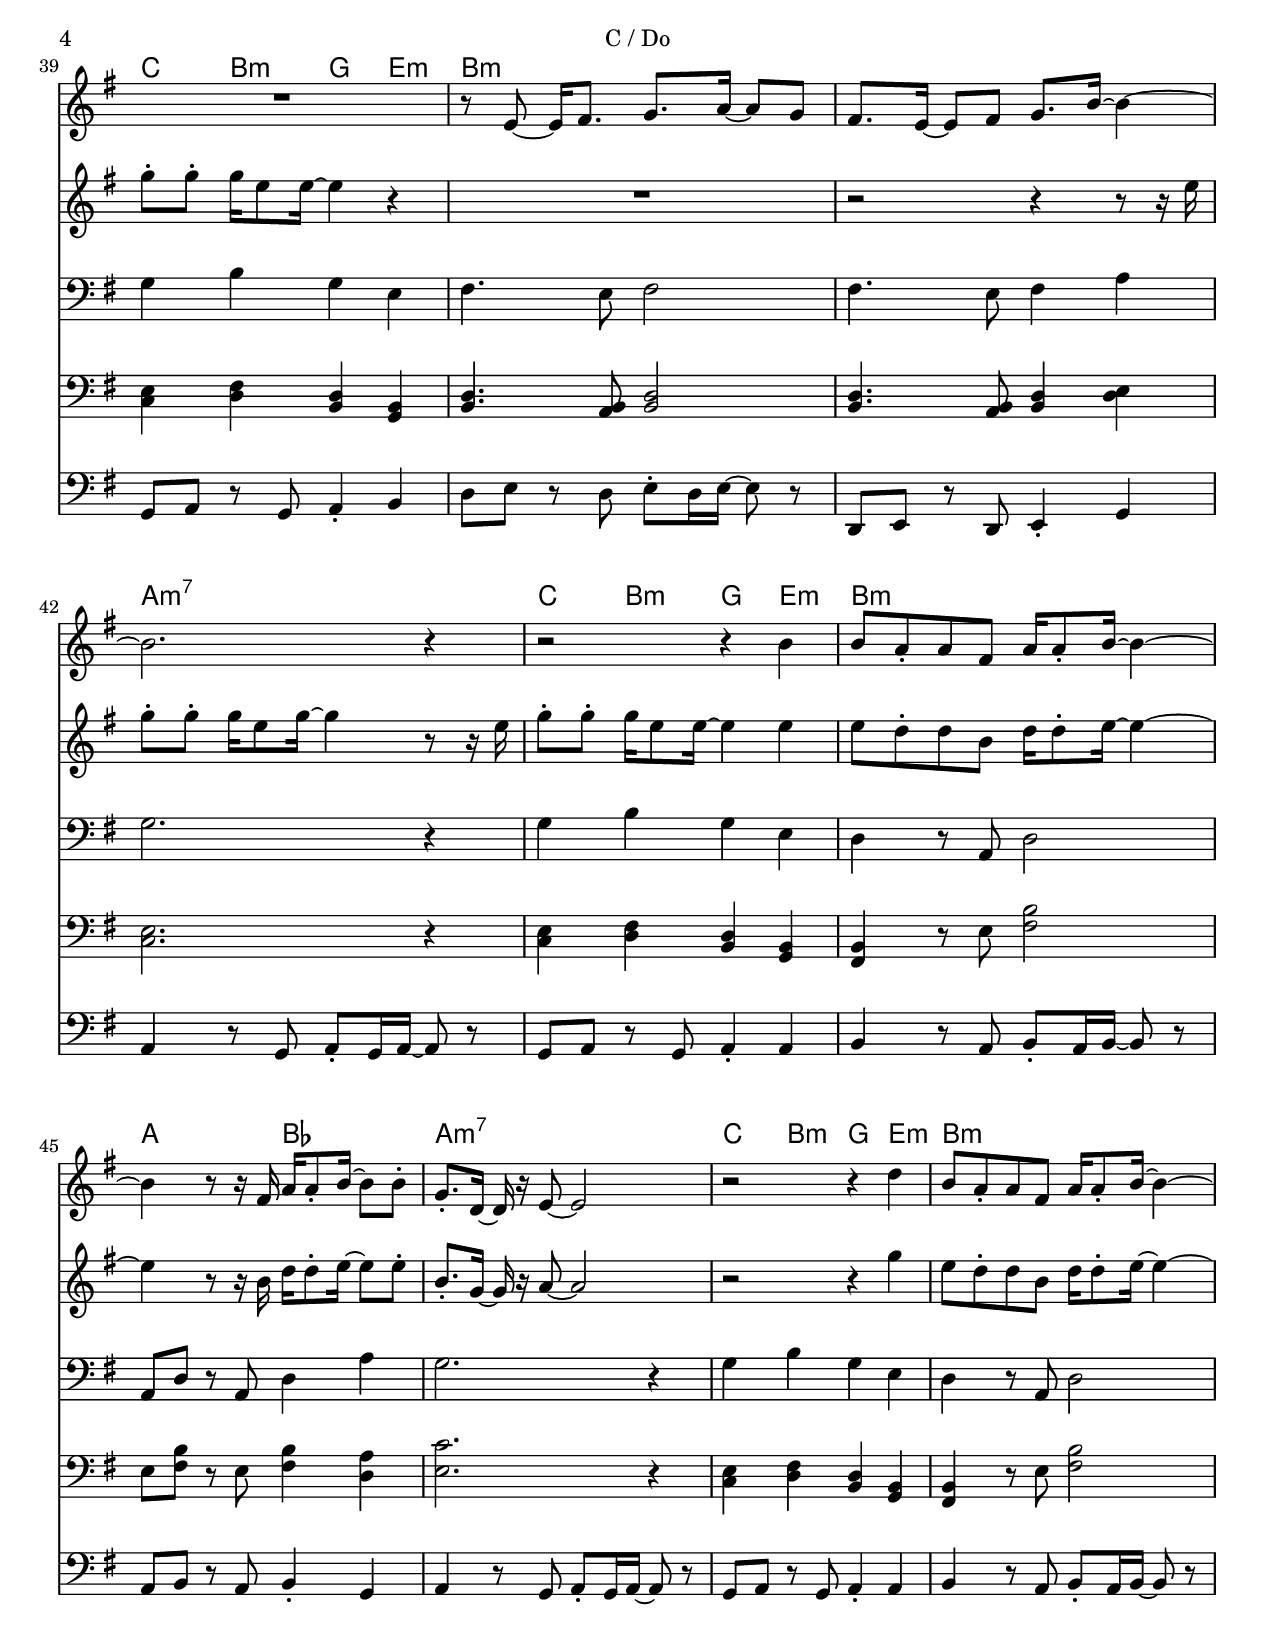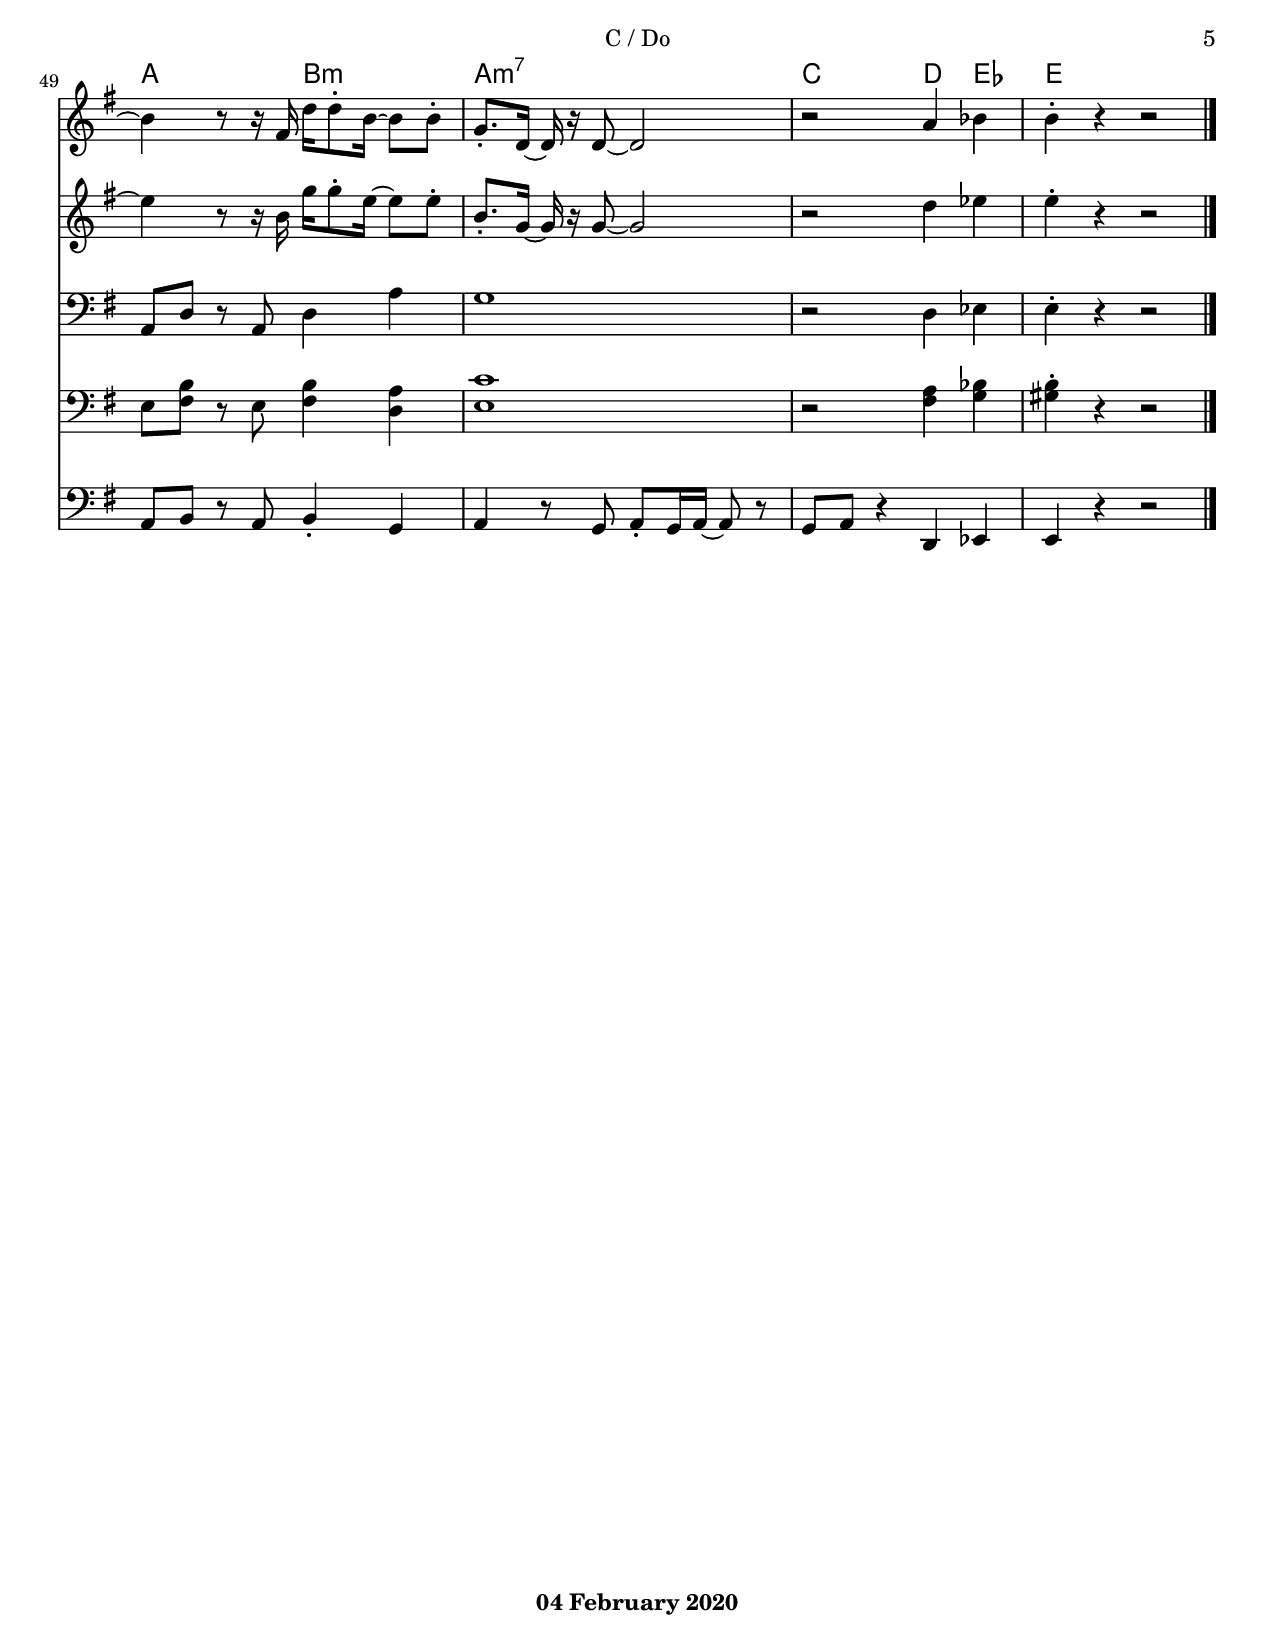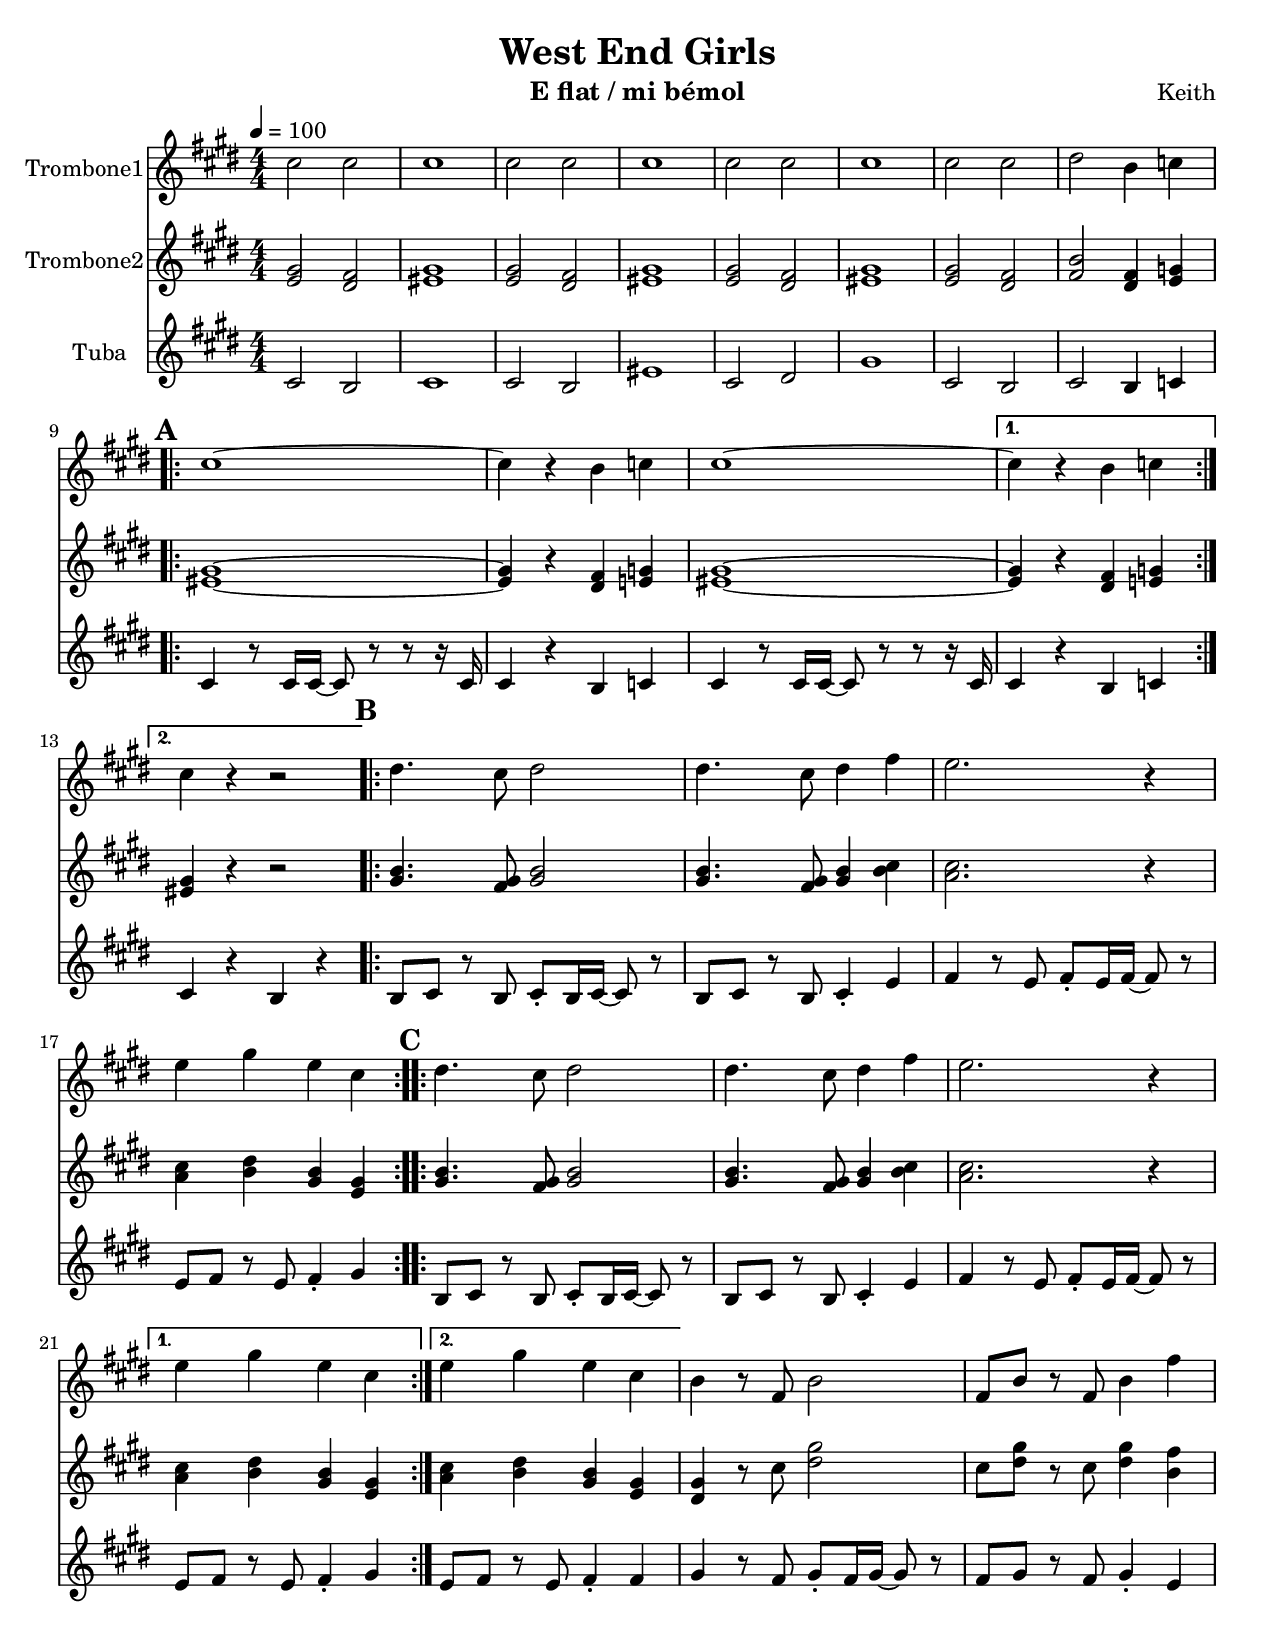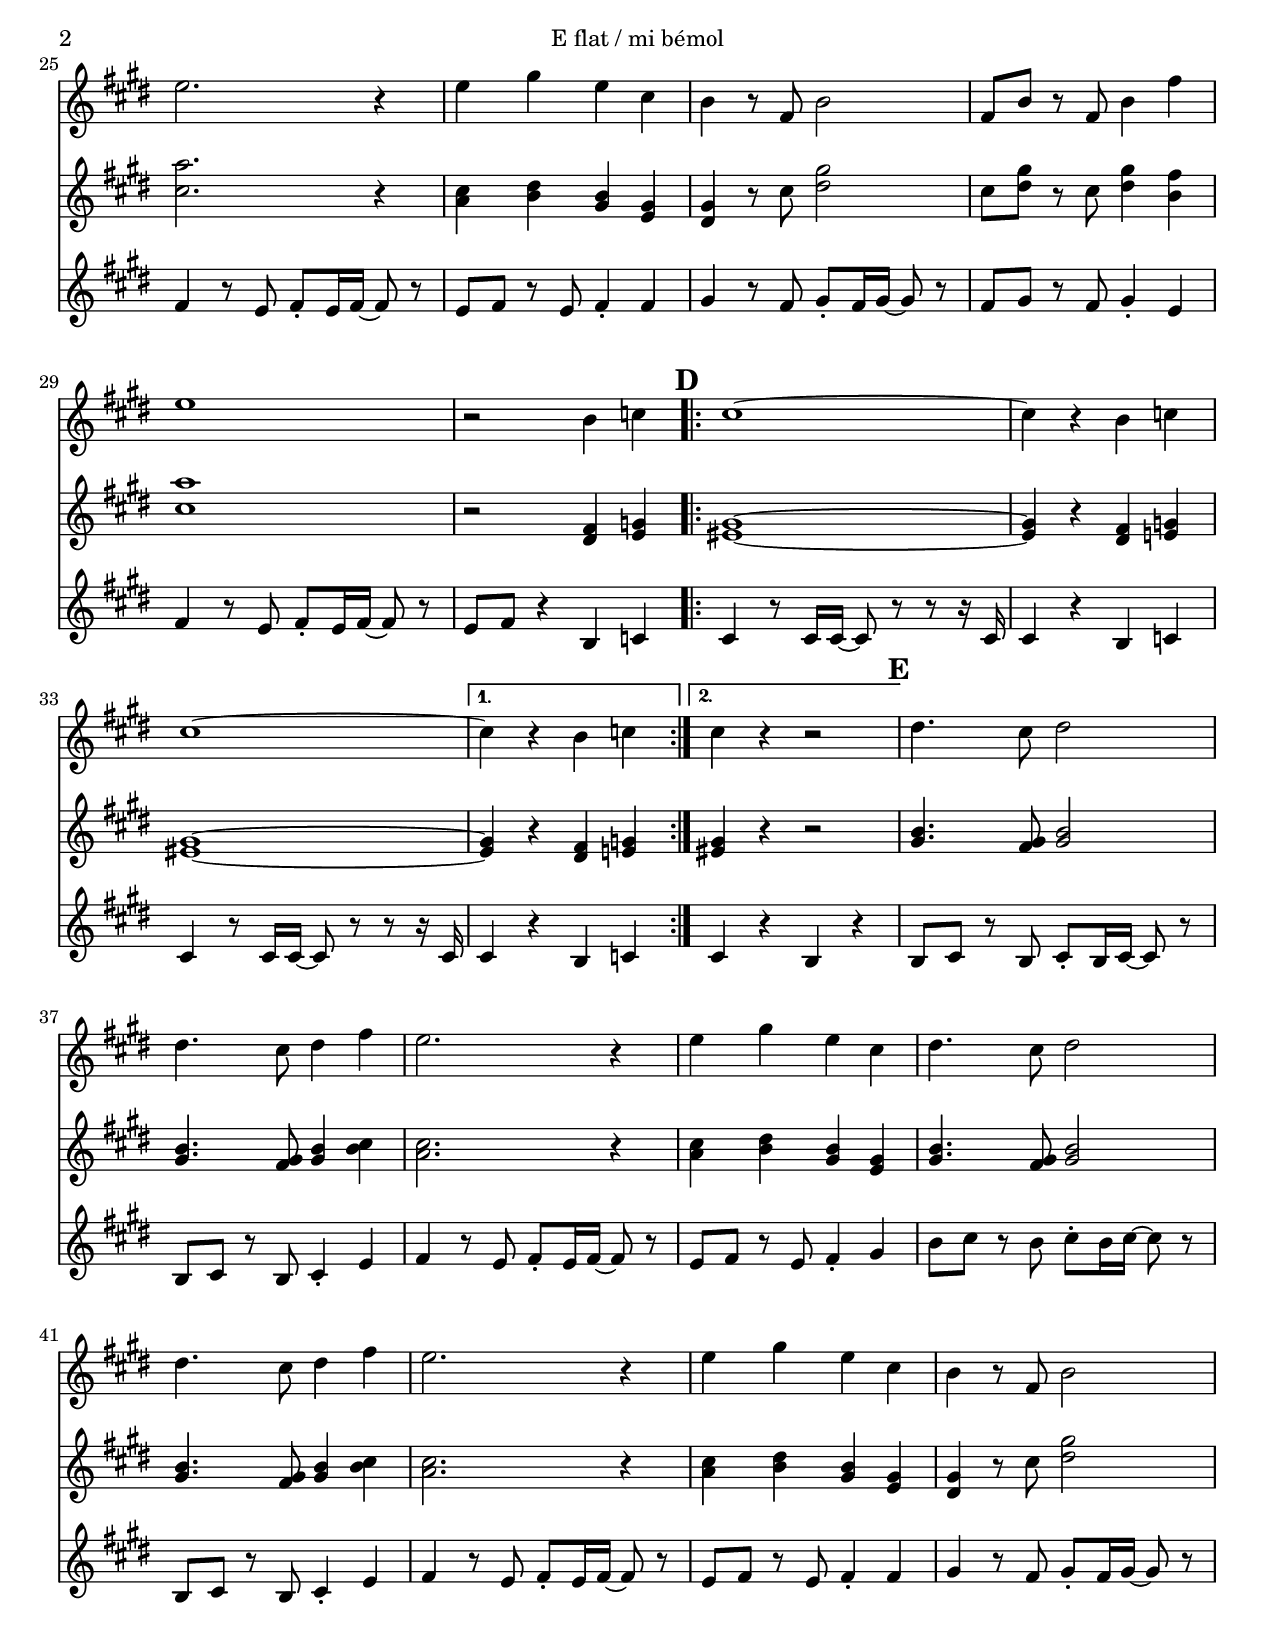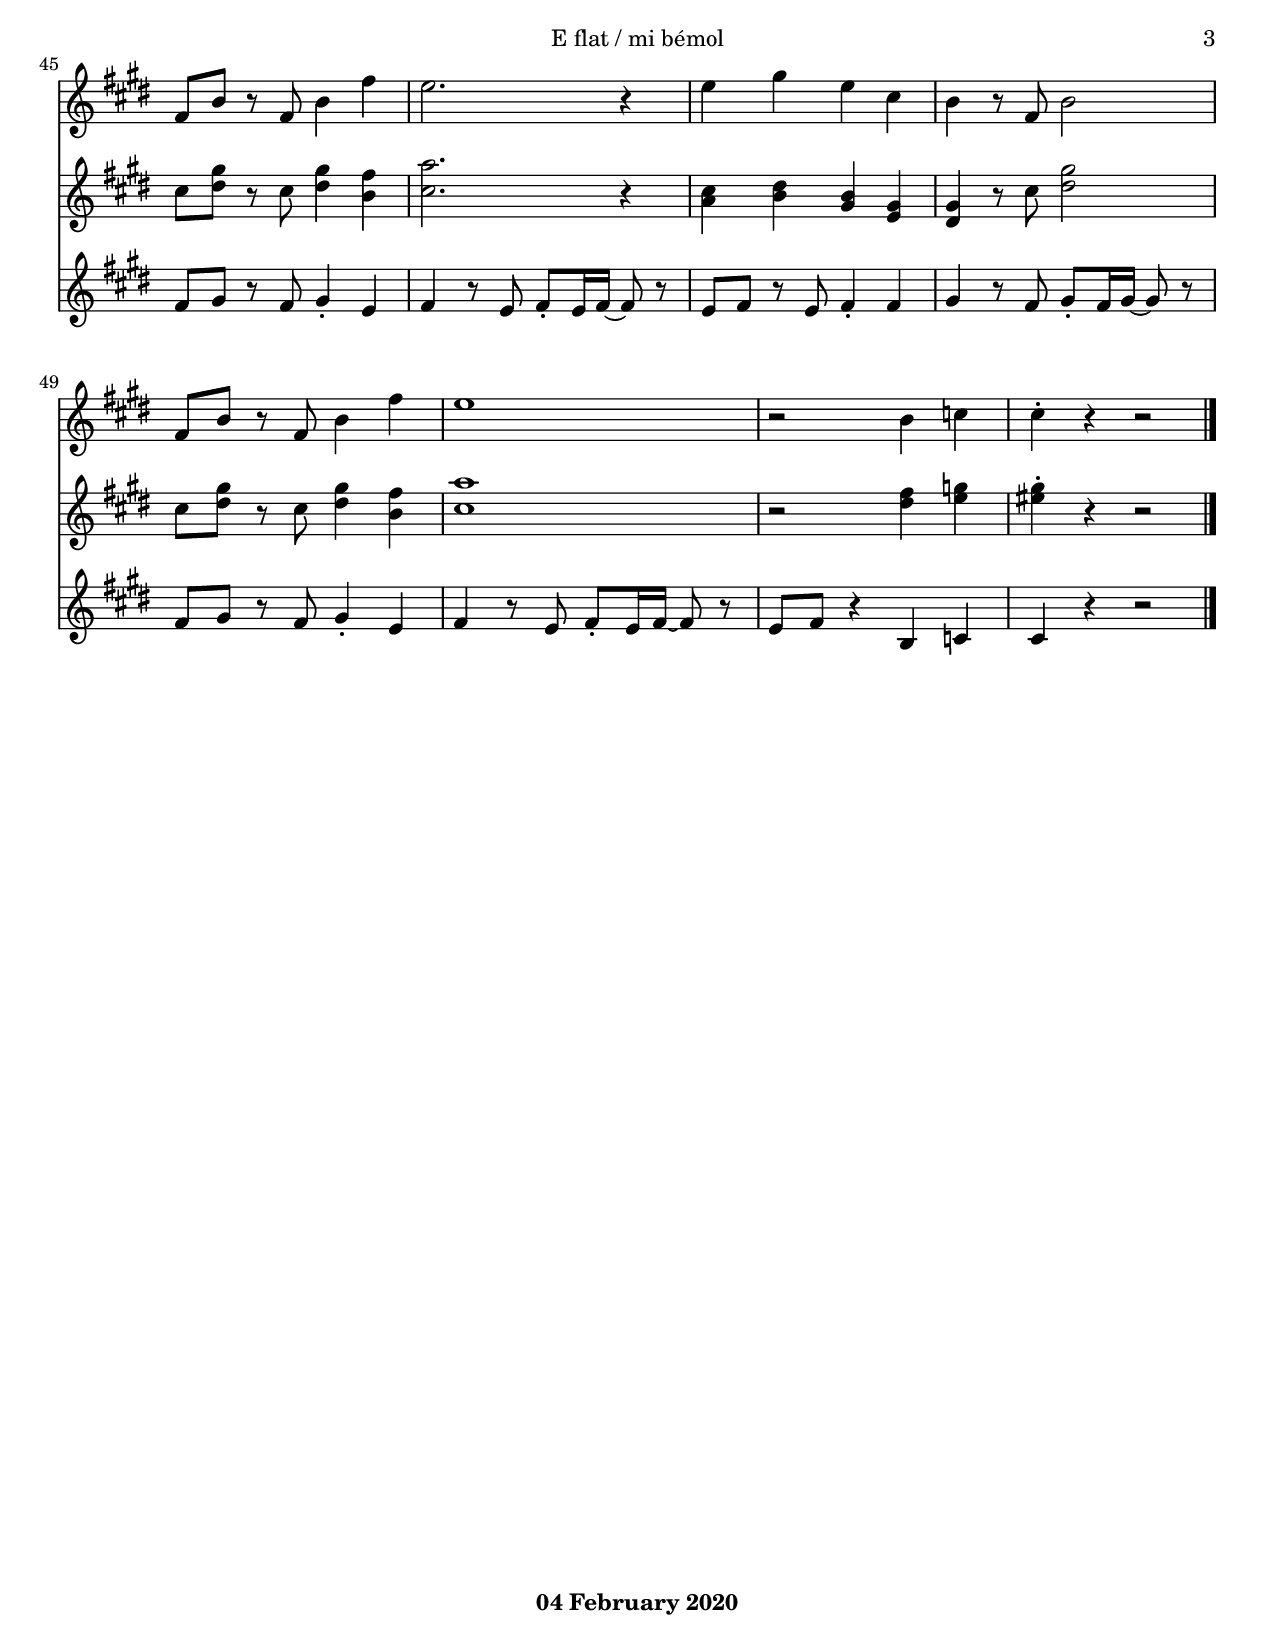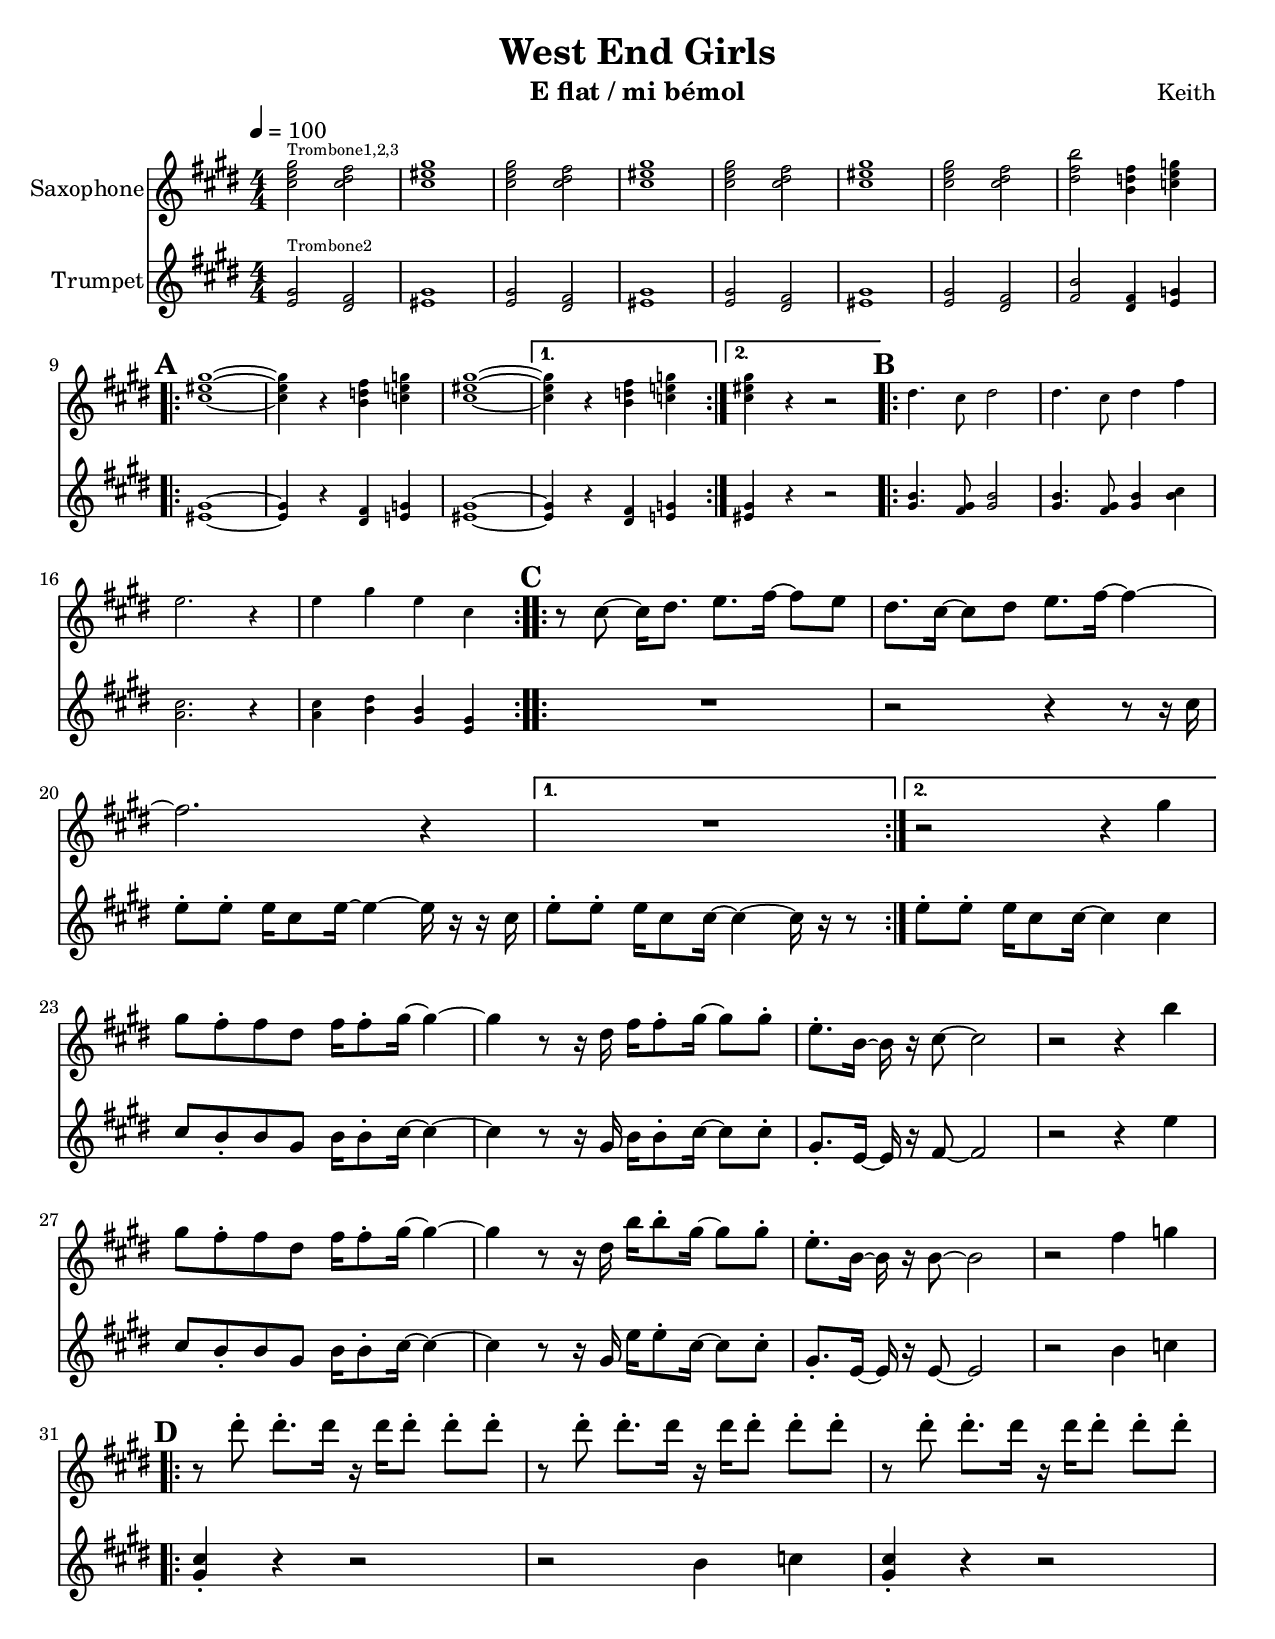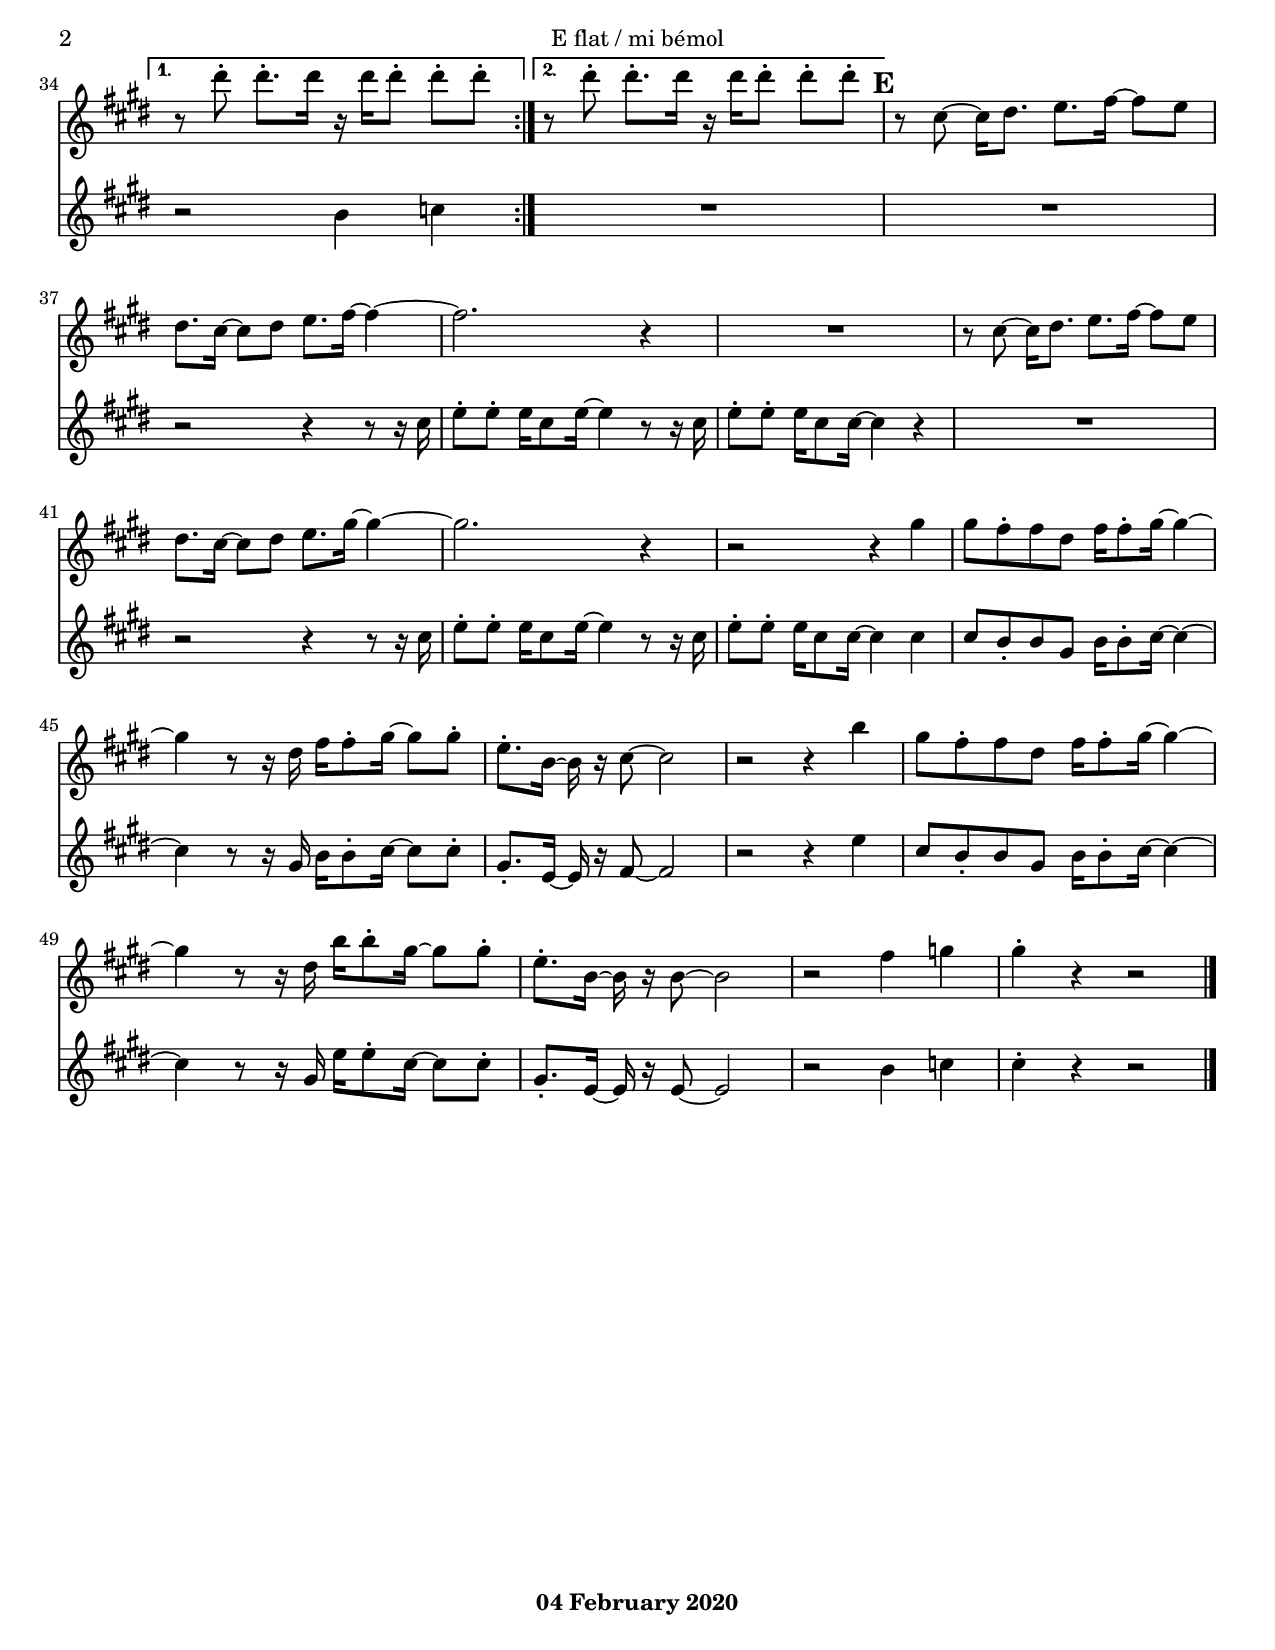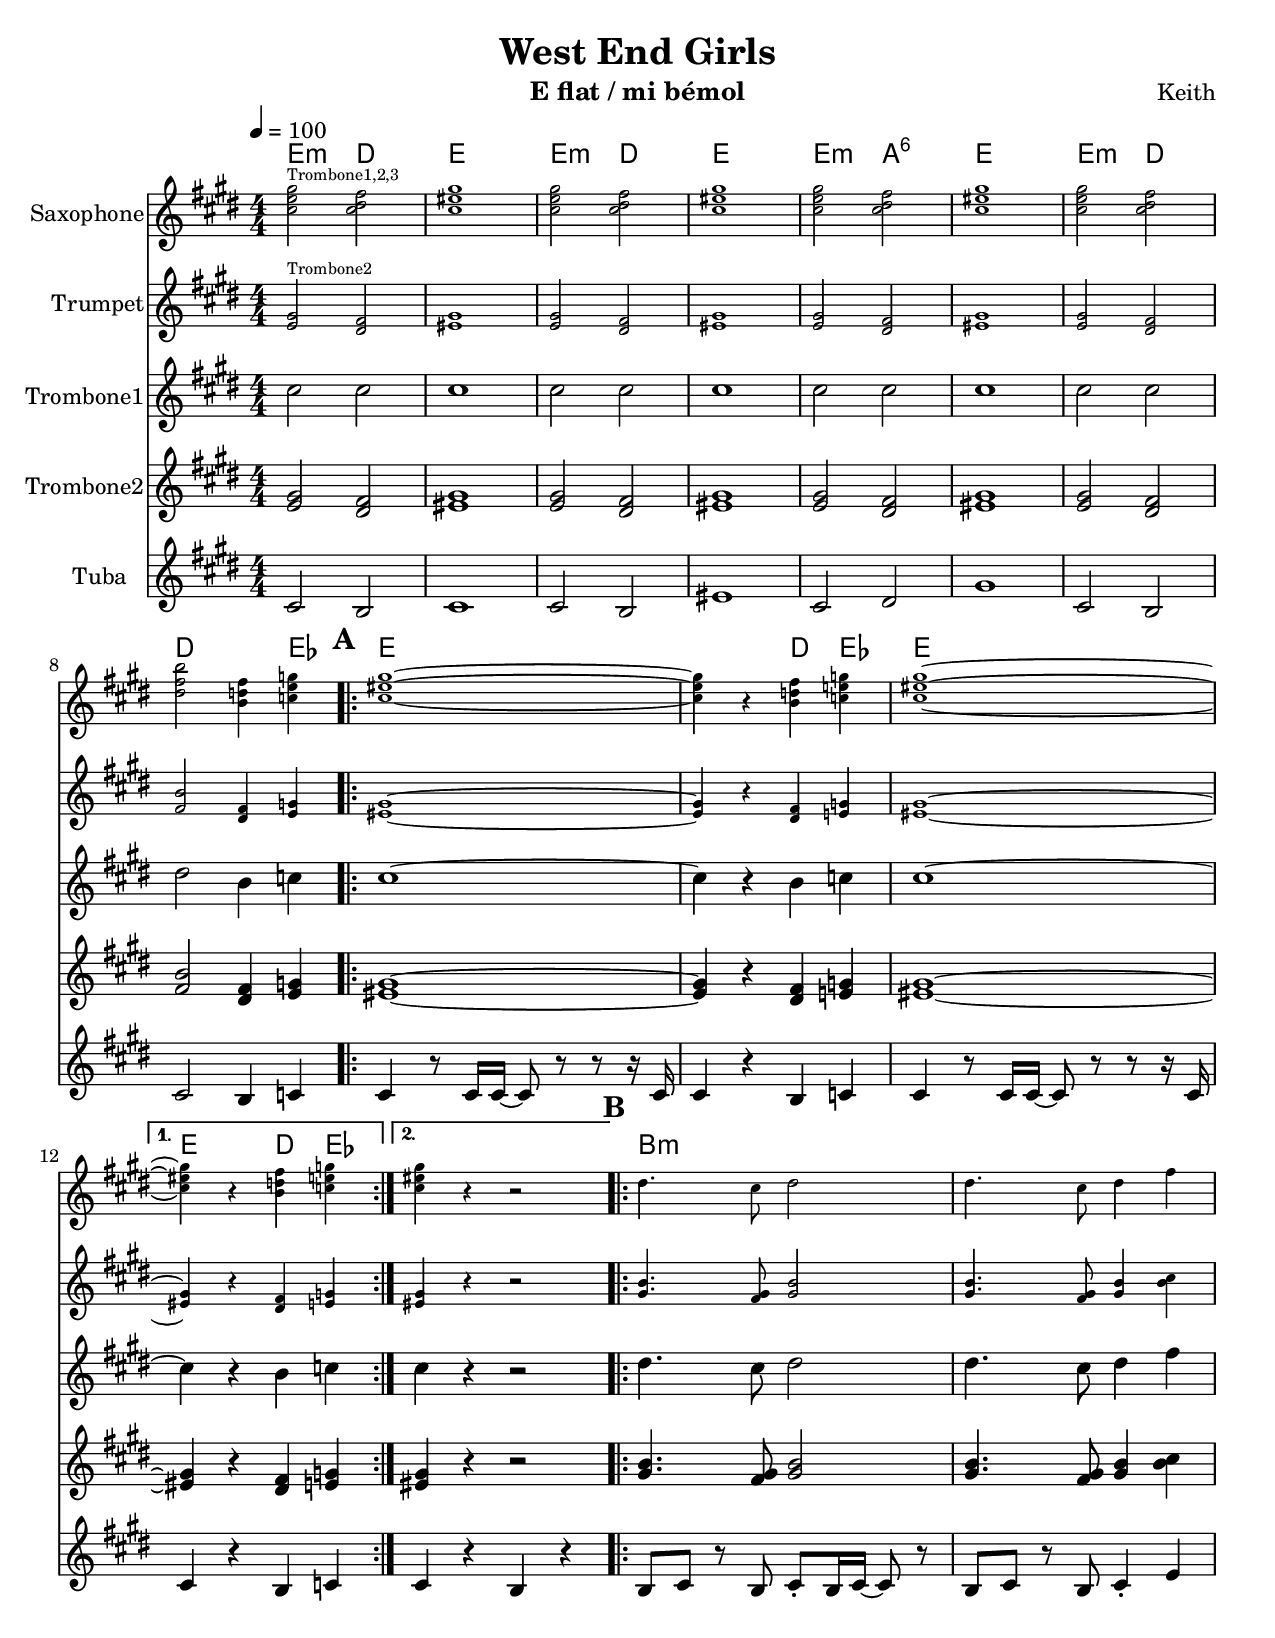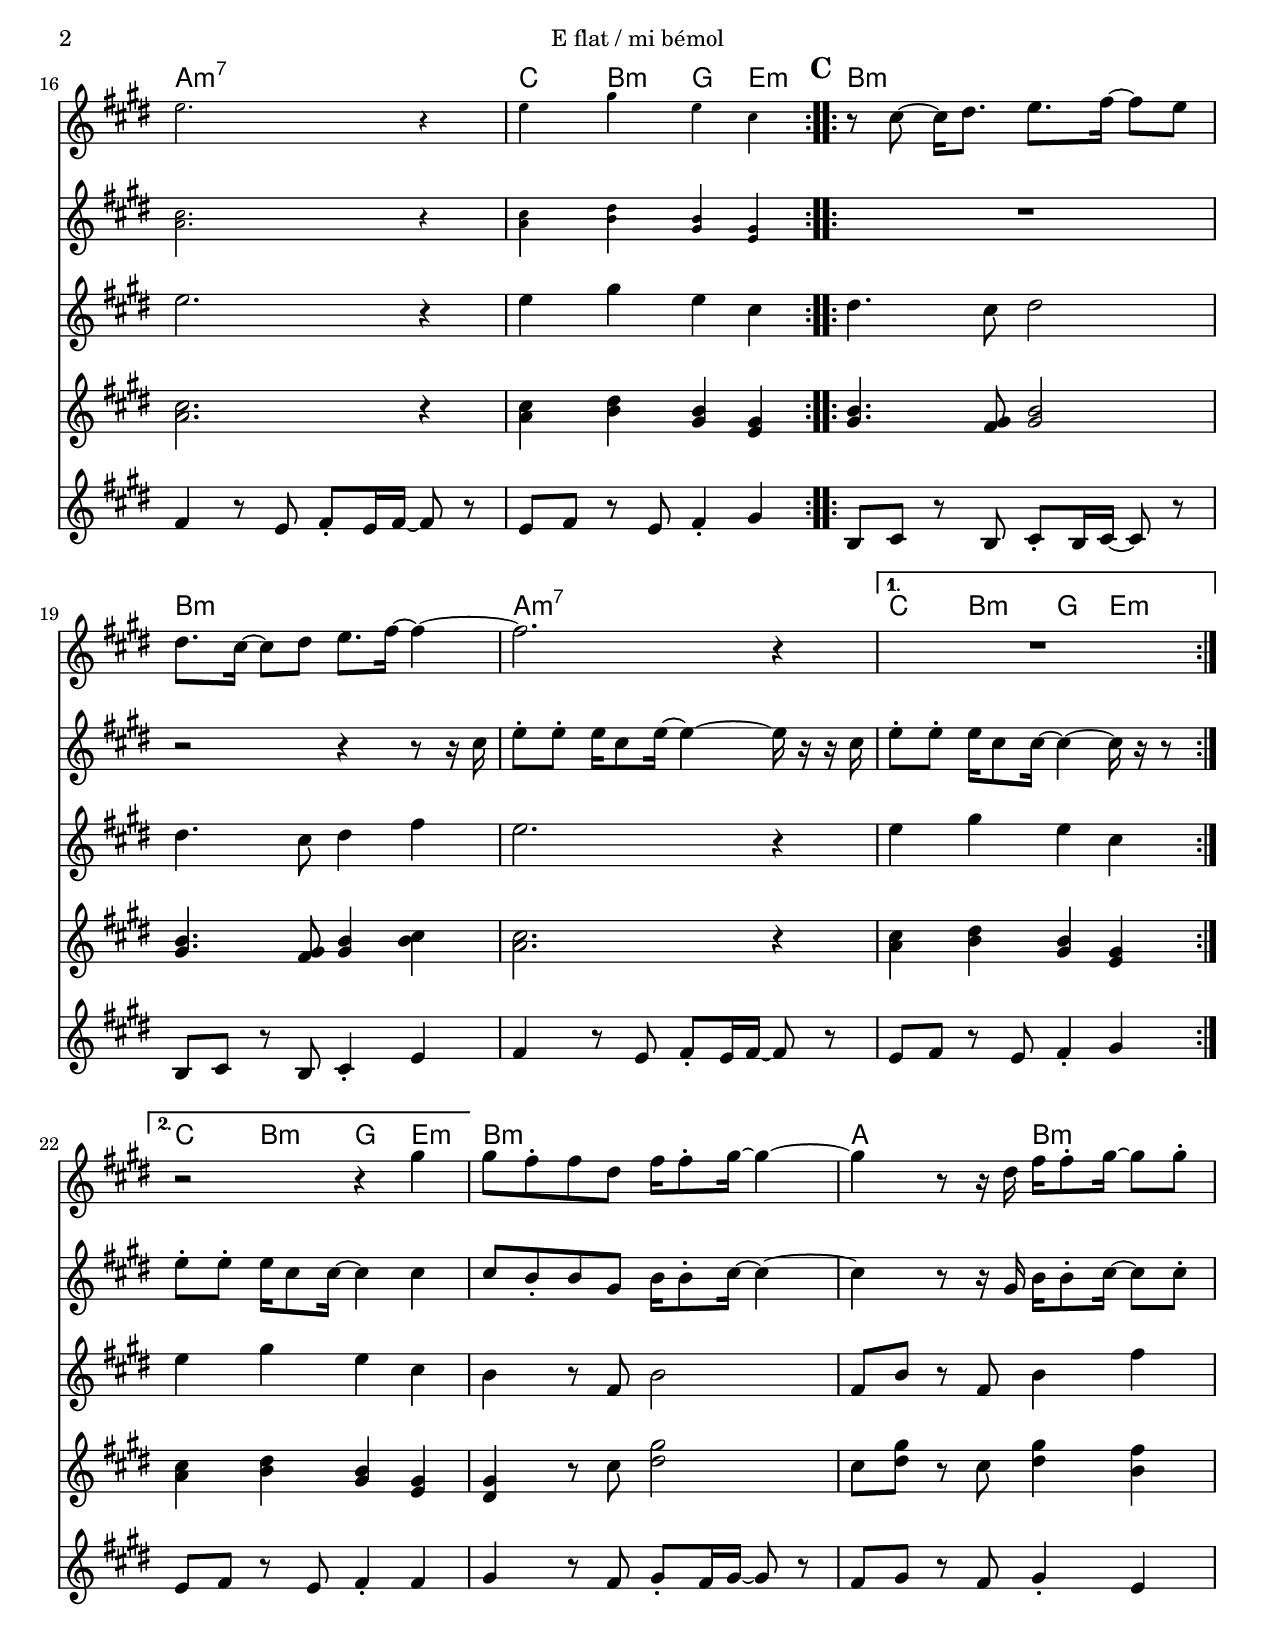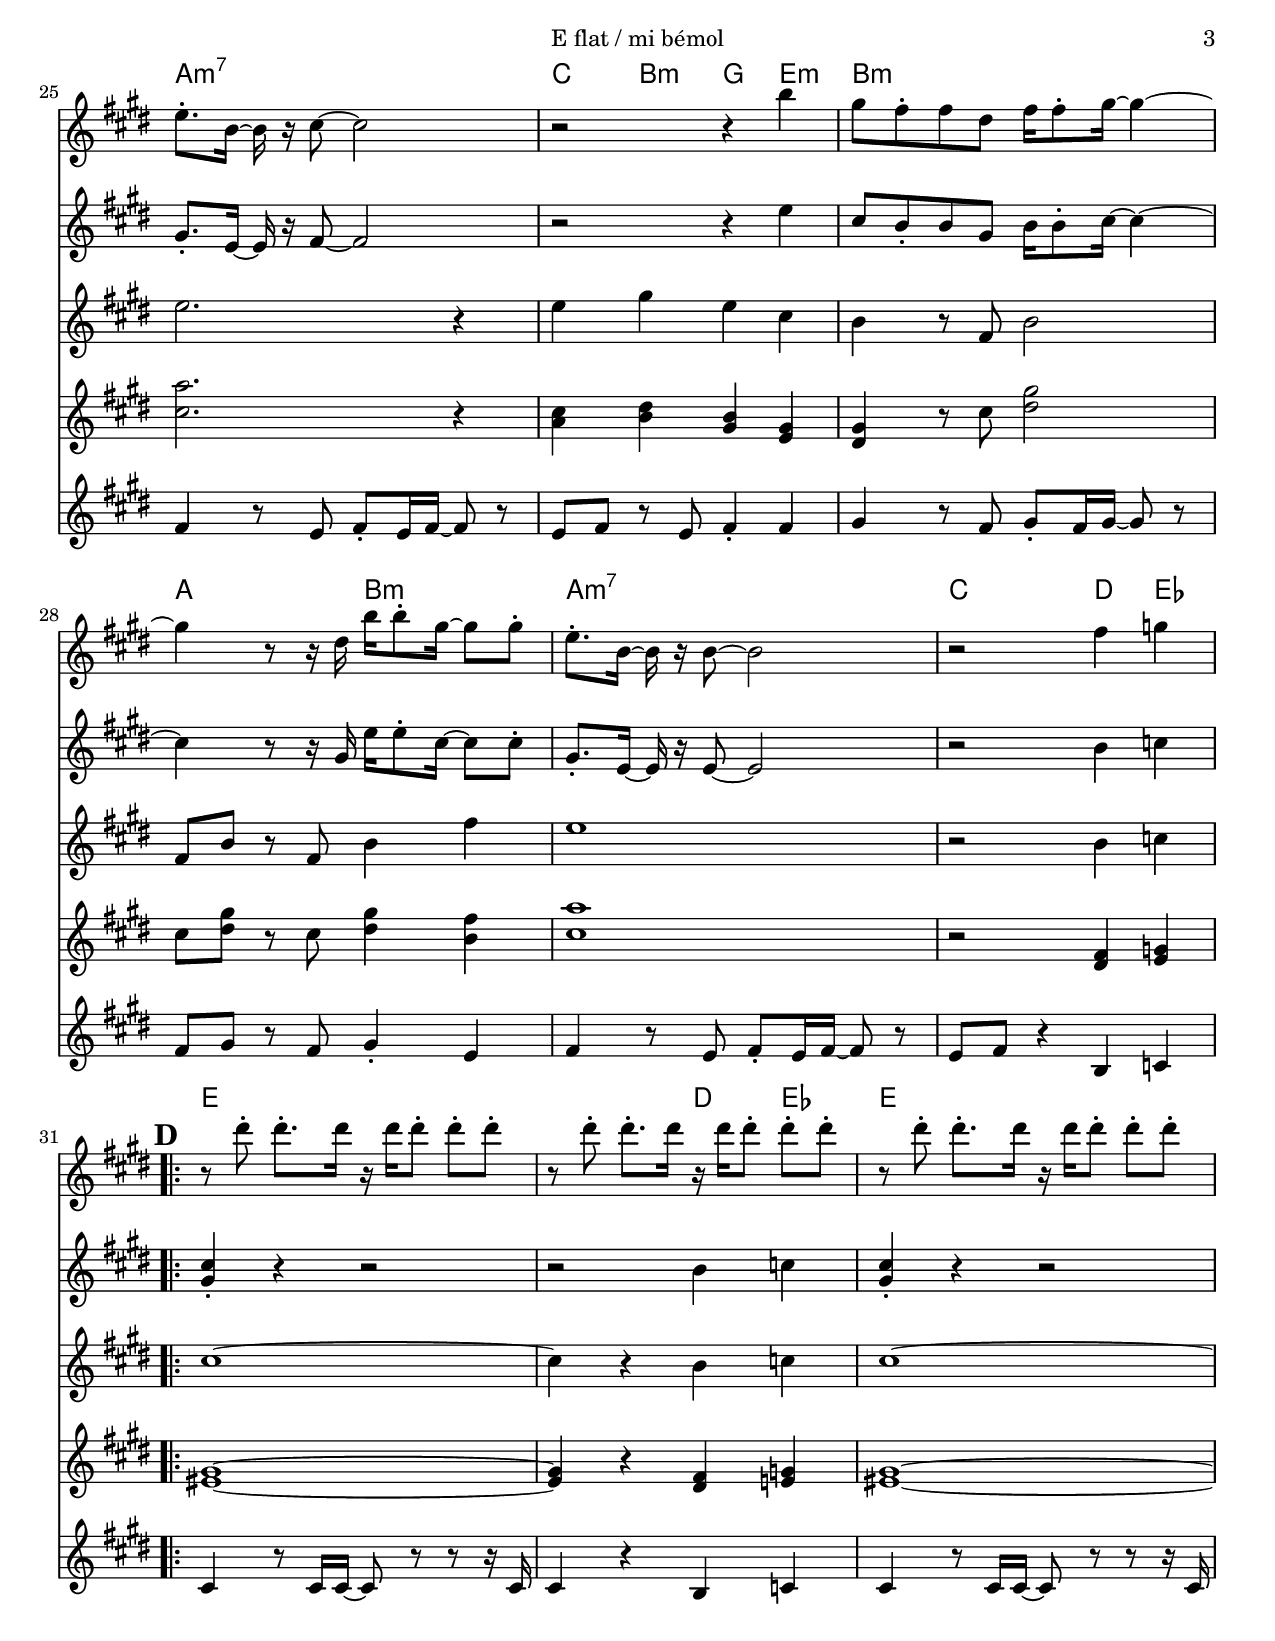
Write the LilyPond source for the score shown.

\version "2.24.0"
date = #(strftime "Version: %d %B %Y" (localtime (current-time)))

\header {
  title = "West End Girls"
  subtitle = ""
  composer = "Keith"
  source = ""
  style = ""
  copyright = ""
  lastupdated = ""
  %tagline = \markup {\bold \date}
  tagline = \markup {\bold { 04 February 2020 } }
}

Saxophone =  \relative e' {
    \set Staff.instrumentName = "Saxophone"
    \compressEmptyMeasures
    \key e \minor
    \numericTimeSignature \time 4/4
    \tempo 4=100

    \teeny
    | <e g b>2^"Trombone1,2,3" <e fis a>
    | <e gis b>1
    | <e g b>2 <e fis a>2
    | <e gis b>1
    | <e g b>2 <e fis a>2
    | <e gis b>1
    | <e g b>2 <e fis a>2
    | <fis a d>2 <d f a>4 <ees g bes>4

    \mark \default
    \repeat volta 2 {
      | <e gis b>1 ~
      | <e gis b>4 r4 <d f a>4 <ees g bes>4
      | <e gis b>1 ~
    }
    \alternative {
      { | <e gis b>4 r4 <d f a>4 <ees g bes>4 }
      { | <e gis b>4 r4 r2 }
    }

    \mark \default
    \repeat volta 2 {
      | fis4. e8 fis2
      | fis4. e8 fis4 a4
      | g2. r4
      | g4 b4 g4 e4
    }

    \normalsize
    \mark \default
    \repeat volta 2 {
      | r8 e8 ~ e16 fis8. g8. a16 ~ a8 g8
      | fis8. e16 ~ e8 fis8 g8. a16 ~ a4 ~
      | a2. r4
    }
    \alternative {
      { | R1 }
      { | r2 r4 b4 }
    }
    | b8 a8 -. a8 fis8 a16 a8 -. b16 ~ b4 ~
    | b4 r8 r16 fis16 a16 a8 -. b16 ~ b8 b8 -.
    | g8. -. d16 ~ d16 r16 e8 ~ e2
    | r2 r4 d'4
    | b8 a8 -. a8 fis8 a16 a8 -. b16 ~ b4 ~
    | b4 r8 r16 fis16 d'16 d8 -. b16 ~ b8 b8 -.
    | g8. -. d16 ~ d16 r16 d8 ~ d2
    | r2 a'4 bes4

    \mark \default
    \repeat volta 2 {
      | r8 fis'8 -. fis8. -. fis16 r16 fis16 fis8 -. fis8 -. fis8 -.
      | r8 fis8 -. fis8. -. fis16 r16 fis16 fis8 -. fis8 -. fis8 -.
      | r8 fis8 -. fis8. -. fis16 r16 fis16 fis8 -. fis8 -. fis8 -.
    }
    \alternative {
      { | r8 fis8 -. fis8. -. fis16 r16 fis16 fis8 -. fis8 -. fis8 -. }
      { | r8 fis8 -. fis8. -. fis16 r16 fis16 fis8 -. fis8 -. fis8 -. }
    }

    \mark \default
    | r8 e,8 ~ e16 fis8. g8. a16 ~ a8 g8
    | fis8. e16 ~ e8 fis8 g8. a16 ~ a4 ~
    | a2. r4
    | R1
    | r8 e8 ~ e16 fis8. g8. a16 ~ a8 g8
    | fis8. e16 ~ e8 fis8 g8. b16 ~ b4 ~
    | b2. r4
    | r2 r4 b4
    | b8 a8 -. a8 fis8 a16 a8 -. b16 ~ b4 ~
    | b4 r8 r16 fis16 a16 a8 -. b16 ~ b8 b8 -.
    | g8. -. d16 ~ d16 r16 e8 ~ e2
    | r2 r4 d'4
    | b8 a8 -. a8 fis8 a16 a8 -. b16 ~ b4 ~
    | b4 r8 r16 fis16 d'16 d8 -. b16 ~ b8 b8 -.
    | g8. -. d16 ~ d16 r16 d8 ~ d2
    | r2 a'4 bes4
    | b4 -. r4 r2 \bar "|."

}

Trumpet =  \relative e' {
    \set Staff.instrumentName = "Trumpet"
    \compressEmptyMeasures
    \key e \minor
    \numericTimeSignature \time 4/4
    \tempo 4=100

    \teeny
    | <g b>2^"Trombone2" <fis a>2
    | <gis b>1
    | <g b>2 <fis a>2
    | <gis b>1
    | <g b>2 <fis a>2
    | <gis b>1
    | <g b>2 <fis a>2
    | <a d>2 <fis a>4 <g bes>4

    \mark \default
    \repeat volta 2 {
      | <gis b>1 ~ ~
      | <gis b>4 r4 <fis a>4 <g bes>4
      | <gis b>1 ~ ~
    }
    \alternative {
      { | <gis b>4 r4 <fis a>4 <g bes>4 }
      { | <gis b>4 r4 r2 }
    }

    \mark \default
    \repeat volta 2 {
      | <b d>4. <a b>8 <b d>2
      | <b d>4. <a b>8 <b d>4 <d e>4
      | <c e>2. r4
      | <c e>4 <d fis>4 <b d>4 <g b>4
    }

    \normalsize
    \mark \default
    \repeat volta 2 {
      | R1
      | r2 r4 r8 r16 e'16
      | g8 -. g8 -. g16 e8 g16 ~ g4 ~ g16 r16 r16 e16
    }
    \alternative {
      { | g8 -. g8 -. g16 e8 e16 ~ e4 ~ e16 r16 r8 }
      { | g8 -. g8 -. g16 e8 e16 ~ e4 e4 }
    }
    | e8 d8 -. d8 b8 d16 d8 -. e16 ~ e4 ~
    | e4 r8 r16 b16 d16 d8 -. e16 ~ e8 e8 -.
    | b8. -. g16 ~ g16 r16 a8 ~ a2
    | r2 r4 g'4
    | e8 d8 -. d8 b8 d16 d8 -. e16 ~ e4 ~
    | e4 r8 r16 b16 g'16 g8 -. e16 ~ e8 e8 -.
    | b8. -. g16 ~ g16 r16 g8 ~ g2
    | r2 d'4 ees4

    \mark \default
    \repeat volta 2 {
      | <e b>4 -. r4 r2
      | r2 d4 ees4
      | <e b>4 -. r4 r2
    }
    \alternative {
      { | r2 d4 ees4 }
      { | R1 }
    }

    \mark \default
    | R1
    | r2 r4 r8 r16 e16
    | g8 -. g8 -. g16 e8 g16 ~ g4 r8 r16 e16
    | g8 -. g8 -. g16 e8 e16 ~ e4 r4
    | R1
    | r2 r4 r8 r16 e16
    | g8 -. g8 -. g16 e8 g16 ~ g4 r8 r16 e16
    | g8 -. g8 -. g16 e8 e16 ~ e4 e4
    | e8 d8 -. d8 b8 d16 d8 -. e16 ~ e4 ~
    | e4 r8 r16 b16 d16 d8 -. e16 ~ e8 e8 -.
    | b8. -. g16 ~ g16 r16 a8 ~ a2
    | r2 r4 g'4
    | e8 d8 -. d8 b8 d16 d8 -. e16 ~ e4 ~
    | e4 r8 r16 b16 g'16 g8 -. e16 ~ e8 e8 -.
    | b8. -. g16 ~ g16 r16 g8 ~ g2
    | r2 d'4 ees4
    | e4 -. r4 r2 \bar "|."

}

TromboneOne =  \relative e {
    \set Staff.instrumentName = "Trombone1"
    \compressEmptyMeasures
    \key e \minor
    \numericTimeSignature \time 4/4
    \tempo 4=100

    | e2 e2
    | e1
    | e2 e2
    | e1
    | e2 e2
    | e1
    | e2 e2
    | fis2 d4 ees4

    \mark \default
    \repeat volta 2 {
      | e1 ~
      | e4 r4 d4 ees4
      | e1 ~
    }
    \alternative {
      { | e4 r4 d4 ees4 }
      { | e4 r4 r2 }
    }

    \mark \default
    \repeat volta 2 {
      | fis4. e8 fis2
      | fis4. e8 fis4 a4
      | g2. r4
      | g4 b4 g4 e4
    }

    \mark \default
    \repeat volta 2 {
      | fis4. e8 fis2
      | fis4. e8 fis4 a4
      | g2. r4
    }
    \alternative {
      { | g4 b4 g4 e4 }
      { | g4 b4 g4 e4 }
    }
    | d4 r8 a8 d2
    | a8 d8 r8 a8 d4 a'4
    | g2. r4
    | g4 b4 g4 e4
    | d4 r8 a8 d2
    | a8 d8 r8 a8 d4 a'4
    | g1
    | r2 d4 ees4

    \mark \default
    \repeat volta 2 {
      | e1 ~
      | e4 r4 d4 ees4
      | e1 ~
    }
    \alternative {
      { | e4 r4 d4 ees4 }
      { | e4 r4 r2 }
    }

    \mark \default
    | fis4. e8 fis2
    | fis4. e8 fis4 a4
    | g2. r4
    | g4 b4 g4 e4
    | fis4. e8 fis2
    | fis4. e8 fis4 a4
    | g2. r4
    | g4 b4 g4 e4
    | d4 r8 a8 d2
    | a8 d8 r8 a8 d4 a'4
    | g2. r4
    | g4 b4 g4 e4
    | d4 r8 a8 d2
    | a8 d8 r8 a8 d4 a'4
    | g1
    | r2 d4 ees4
    | e4 -. r4 r2 \bar "|."

}

TromboneTwo = \relative g, {
    \set Staff.instrumentName = "Trombone2"
    \compressEmptyMeasures
    \key e \minor
    \numericTimeSignature \time 4/4
    \tempo 4=100

    | <g b>2 <fis a>2
    | <gis b>1
    | <g b>2 <fis a>2
    | <gis b>1
    | <g b>2 <fis a>2
    | <gis b>1
    | <g b>2 <fis a>2
    | <a d>2 <fis a>4 <g bes>4

    \mark \default
    \repeat volta 2 {
      | <gis b>1 ~ ~
      | <gis b>4 r4 <fis a>4 <g bes>4
      | <gis b>1 ~ ~
    }
    \alternative {
      { | <gis b>4 r4 <fis a>4 <g bes>4 }
      { | <gis b>4 r4 r2 }
    }

    \mark \default
    \repeat volta 2 {
      | <b d>4. <a b>8 <b d>2
      | <b d>4. <a b>8 <b d>4 <d e>4
      | <c e>2. r4
      | <c e>4 <d fis>4 <b d>4 <g b>4
    }

    \mark \default
    \repeat volta 2 {
      | <b d>4. <a b>8 <b d>2
      | <b d>4. <a b>8 <b d>4 <d e>4
      | <c e>2. r4
    }
    \alternative {
      { | <c e>4 <d fis>4 <b d>4 <g b>4 }
      { | <c e>4 <d fis>4 <b d>4 <g b>4 }
    }
    | <fis b>4 r8 e'8 <fis b>2
    | e8 <fis b>8 r8 e8 <fis b>4 <d a'>4
    | <e c'>2. r4
    | <c e>4 <d fis>4 <b d>4 <g b>4
    | <fis b>4 r8 e'8 <fis b>2
    | e8 <fis b>8 r8 e8 <fis b>4 <d a'>4
    | <e c'>1
    | r2 <fis, a>4 <g bes>4

    \mark \default
    \repeat volta 2 {
      | <gis b>1 ~ ~
      | <gis b>4 r4 <fis a>4 <g bes>4
      | <gis b>1 ~ ~
    }
    \alternative {
      { | <gis b>4 r4 <fis a>4 <g bes>4 }
      { | <gis b>4 r4 r2 }
    }

    \mark \default
    | <b d>4. <a b>8 <b d>2
    | <b d>4. <a b>8 <b d>4 <d e>4
    | <c e>2. r4
    | <c e>4 <d fis>4 <b d>4 <g b>4
    | <b d>4. <a b>8 <b d>2
    | <b d>4. <a b>8 <b d>4 <d e>4
    | <c e>2. r4
    | <c e>4 <d fis>4 <b d>4 <g b>4
    | <fis b>4 r8 e'8 <fis b>2
    | e8 <fis b>8 r8 e8 <fis b>4 <d a'>4
    | <e c'>2. r4
    | <c e>4 <d fis>4 <b d>4 <g b>4
    | <fis b>4 r8 e'8 <fis b>2
    | e8 <fis b>8 r8 e8 <fis b>4 <d a'>4
    | <e c'>1
    | r2 <fis a>4 <g bes>4
    | <gis b>4 -. r4 r2 \bar "|."

}

Tuba =  \relative e, {
    \set Staff.instrumentName = "Tuba"
    \compressEmptyMeasures
    \key e \minor
    \numericTimeSignature\time 4/4
    \tempo 4=100
    | e2 d2
    | e1
    | e2 d2
    | gis1
    | e2 fis2
    | b1
    | e,2 d2
    | e2 d4 ees4

    \mark \default
    \repeat volta 2 {
      | e4 r8 e16 e16 ~ e8 r8 r8 r16 e16
      | e4 r4 d4 ees4
      | e4 r8 e16 e16 ~ e8 r8 r8 r16 e16
    }
    \alternative {
      { | e4 r4 d4 ees4 }
      { | e4 r4 d4 r4 }
    }

    \mark \default
    \repeat volta 2 {
      | d8 e8 r8 d8 e8 -. d16 e16 ~ e8 r8
      | d8 e8 r8 d8 e4 -. g4
      | a4 r8 g8 a8 -. g16 a16 ~ a8 r8
      | g8 a8 r8 g8 a4 -. b4
    }

    \mark \default
    \repeat volta 2 {
      | d,8 e8 r8 d8 e8 -. d16 e16 ~ e8 r8
      | d8 e8 r8 d8 e4 -. g4
      | a4 r8 g8 a8 -. g16 a16 ~ a8 r8
    }
    \alternative {
      { | g8 a8 r8 g8 a4 -. b4 }
      { | g8 a8 r8 g8 a4 -. a4 }
    }
    | b4 r8 a8 b8 -. a16 b16 ~ b8 r8
    | a8 b8 r8 a8 b4 -. g4
    | a4 r8 g8 a8 -. g16 a16 ~ a8 r8
    | g8 a8 r8 g8 a4 -. a4
    | b4 r8 a8 b8 -. a16 b16 ~ b8 r8
    | a8 b8 r8 a8 b4 -. g4
    | a4 r8 g8 a8 -. g16 a16 ~ a8 r8
    | g8 a8 r4 d,4 ees4

    \mark \default
    \repeat volta 2 {
      | e4 r8 e16 e16 ~ e8 r8 r8 r16 e16
      | e4 r4 d4 ees4
      | e4 r8 e16 e16 ~ e8 r8 r8 r16 e16
    }
    \alternative {
      { | e4 r4 d4 ees4 }
      { | e4 r4 d4 r4 }
    }

    \mark \default
    | d8 e8 r8 d8 e8 -. d16 e16 ~ e8 r8
    | d8 e8 r8 d8 e4 -. g4
    | a4 r8 g8 a8 -. g16 a16 ~ a8 r8
    | g8 a8 r8 g8 a4 -. b4
    | d8 e8 r8 d8 e8 -. d16 e16 ~ e8 r8
    | d,8 e8 r8 d8 e4 -. g4
    | a4 r8 g8 a8 -. g16 a16 ~ a8 r8
    | g8 a8 r8 g8 a4 -. a4
    | b4 r8 a8 b8 -. a16 b16 ~ b8 r8
    | a8 b8 r8 a8 b4 -. g4
    | a4 r8 g8 a8 -. g16 a16 ~ a8 r8
    | g8 a8 r8 g8 a4 -. a4
    | b4 r8 a8 b8 -. a16 b16 ~ b8 r8
    | a8 b8 r8 a8 b4 -. g4
    | a4 r8 g8 a8 -. g16 a16 ~ a8 r8
    | g8 a8 r4 d,4 ees4
    | e4 r4 r2 \bar "|."

}

AccordionOne =  \relative e' {
    \set Staff.instrumentName = "Accordion1"
    \compressEmptyMeasures
    \key e \minor
    \numericTimeSignature \time 4/4
    \tempo 4=100
    R1*8

    \mark \default
    \repeat volta 2 {
      | R1*3
    }
    \alternative {
      { | R1 }
      { | R1 }
    }

    \mark \default
    \repeat volta 2 {
      | R1*4
    }

    \mark \default
    \repeat volta 2 {
      | r8 e8 ~ e16 fis8. g8. a16 ~ a8 g8
      | fis8. e16 ~ e8 fis8 << { g8. a16 ~ a4 ~ } \\ { s4 r8 r16 e' } >>
      | << { a,2. } \\ { g'8 -. g8 -. g16 e8 g16 ~ g4 ~ } >> g16 r16 r16 e16
    }
    \alternative {
      { | g8 -. g8 -. g16 e8 e16 ~ e4 ~ e16 r16 r8 }
      { | g8 -. g8 -. g16 e8 e16 ~ e4 <b e>4 }
    }
    | <b e>8 <a d>8 -. <a d>8 <fis b>8 <a d>16 <a d>8 -. <b e>16 ~ <b e>4 ~
    | <b e>4 r8 r16 <fis b>16 <a d>16 <a d>8 -. <b e>16 ~ <b e>8 <b e>8 -.
    | <g b>8. -. <d g>16 ~ <d g>16 r16 <e a>8 ~ <e a>2
    | r2 r4 <d' g>4
    | <b e>8 <a d>8 -. <a d>8 <fis b>8 <a d>16 <a d>8 -. <b e>16 ~ <b e>4 ~
    | <b e>4 r8 r16 <fis b>16 <d' g>16 <d g>8 -. <b e>16 ~ <b e>8 <b e>8 -.
    | <g b>8. -. <d g>16 ~ <d g>16 r16 <d g>8 ~ <d g>2
    | r2 <a' d>4 <bes ees>4

    \mark \default
    \repeat volta 2 {
      | << { <e b>4 } \\ { r8 fis -. } >> fis8. -. fis16 r16 fis16 fis8 -. fis8 -. fis8 -.
      | r8 fis8 -. fis8. -. fis16 << { r16 fis16 fis8 -. fis8 -. fis8 -. } \\ { d4 ees } >>
      | << { <e b>4 } \\ { r8 fis -. } >> fis8. -. fis16 r16 fis16 fis8 -. fis8 -. fis8 -.
    }
    \alternative {
      { | r8 fis8 -. fis8. -. fis16 << { r16 fis16 fis8 -. fis8 -. fis8 -. } \\ { d4 ees } >> }
      { | r8 fis8 -. fis8. -. fis16 r16 fis16 fis8 -. fis8 -. fis8 -. }
    }

    \mark \default
    | r8 e,8 ~ e16 fis8. g8. a16 ~ a8 g8
    | fis8. e16 ~ e8 fis8 << { g8. a16 ~ a4 ~ } \\ { s4 r8 r16 e' } >>
    | << { a,2. } \\ { g'8 -. g8 -. g16 e8 g16 ~ g4 ~ } >> g16 r16 r16 e16
    | g8 -. g8 -. g16 e8 e16 ~ e4 r4
    | r8 e,8 ~ e16 fis8. g8. a16 ~ a8 g8
    | fis8. e16 ~ e8 fis8 << { g8. b16 ~ b4 ~ } \\ { s4 r8 r16 e } >>
    | << { b2. } \\ { g'8 -. g8 -. g16 e8 g16 ~ g4 ~ } >> r8 r16 e16
    | g8 -. g8 -. g16 e8 e16 ~ e4 <b e>4
    | <b e>8 <a d>8 -. <a d>8 <fis b>8 <a d>16 <a d>8 -. <b e>16 ~ <b e>4 ~
    | <b e>4 r8 r16 <fis b>16 <a d>16 <a d>8 -. <b e>16 ~ <b e>8 <b e>8 -.
    | <g b>8. -. <d g>16 ~ <d g>16 r16 <e a>8 ~ <e a>2
    | r2 r4 <d' g>4
    | <b e>8 <a d>8 -. <a d>8 <fis b>8 <a d>16 <a d>8 -. <b e>16 ~ <b e>4 ~
    | <b e>4 r8 r16 <fis b>16 <d' g>16 <d g>8 -. <b e>16 ~ <b e>8 <b e>8 -.
    | <g b>8. -. <d g>16 ~ <d g>16 r16 <d g>8 ~ <d g>2
    | r2 <a' d>4 <bes ees>4
    | <b e>4 -. r4 r2 \bar "|."

}

AccordionTwo = \relative g' {
    \set Staff.instrumentName = "Accordion2"
    \compressEmptyMeasures
    \key e \minor
    \numericTimeSignature \time 4/4
    \tempo 4=100
    | <g b e>2 <fis a e'>2
    | <gis b e>1
    | <g b e>2 <fis a e'>2
    | <gis b e>1
    | <g b e>2 <fis a e'>2
    | <gis b e>1
    | <g b e>2 <fis a e'>2
    | <a d fis>2 <fis a d>4 <g bes ees>4

    \mark \default
    \repeat volta 2 {
      | <gis b e>1 ~ ~
      | <gis b e>4 r4 <fis a d>4 <g bes ees>4
      | <gis b e>1 ~ ~
    }
    \alternative {
      { | <gis b e>4 r4 <fis a d>4 <g bes ees>4 }
      { | <gis b e>4 r4 r2 }
    }

    \mark \default
    \repeat volta 2 {
      | <b d fis>4. <a b e>8 <b d fis>2
      | <b d fis>4. <a b e>8 <b d fis>4 <d e a>4
      | <c e g>2. r4
      | <c e g>4 <d fis b>4 <b d g>4 <g b e>4
    }

    \mark \default
    \repeat volta 2 {
      | <b d fis>4. <a b e>8 <b d fis>2
      | <b d fis>4. <a b e>8 <b d fis>4 <d e a>4
      | <c e g>2. r4
    }
    \alternative {
      { | <c e g>4 <d fis b>4 <b d g>4 <g b e>4 }
      { | <c e g>4 <d fis b>4 <b d g>4 <g b e>4 }
    }
    | <fis b d>4 r8 <a e>8 <d fis b>2
    | <a e'>8 <d fis b>8 r8 <a e>8 <d fis b>4 <d a'>4
    | <e g c>2. r4
    | <c e g>4 <d fis b>4 <b d g>4 <g b e>4
    | <fis b d>4 r8 <a e'>8 <d fis b>2
    | <a e'>8 <d fis b>8 r8 <a e'>8 <d fis b>4 <d a'>4
    | <e g c>1
    | r2 <fis, a d>4 <g bes ees>4

    \mark \default
    \repeat volta 2 {
      | <gis b e>1 ~ ~
      | <gis b e>4 r4 <fis a d>4 <g bes ees>4
      | <gis b e>1 ~ ~
    }
    \alternative {
      { | <gis b e>4 r4 <fis a d>4 <g bes ees>4 }
      { | <gis b e>4 r4 r2 }
    }

    \mark \default
    | <b d fis>4. <a b e>8 <b d fis>2
    | <b d fis>4. <a b e>8 <b d fis>4 <d e a>4
    | <c e g>2. r4
    | <c e g>4 <d fis b>4 <b d g>4 <g b e>4
    | <b d fis>4. <a b e>8 <b d fis>2
    | <b d fis>4. <a b e>8 <b d fis>4 <d e a>4
    | <c e g>2. r4
    | <c e g>4 <d fis b>4 <b d g>4 <g b e>4
    | <fis b d>4 r8 <a e>8 <d fis b>2
    | <a e'>8 <d fis b>8 r8 <a e'>8 <d fis b>4 <d a'>4
    | <e g c>2. r4
    | <c e g>4 <d fis b>4 <b d g>4 <g b e>4
    | <fis b d>4 r8 <a e'>8 <d fis b>2
    | <a e'>8 <d fis b>8 r8 <a e'>8 <d fis b>4 <d a'>4
    | <e g c>1
    | r2 <d fis a>4 <ees g bes>4
    | <e gis b>4 -. r4 r2 \bar "|."
}

Changes = \chordmode {
  | e2:m d2
  | e1
  | e2:m d2
  | e1
  | e2:m a2:6 % ???
  | e1
  | e2:m d2
  | d2. ees4

  \mark \default
  \repeat volta 2 {
    | e1
    | e2 d4 ees
    | e1
  }
  \alternative {
    { | e2 d4 ees }
    { | e1 }
  }

  \mark \default
  \repeat volta 2 {
    | b1:m
    | b1:m
    | a1:m7
    | c4 b:m g e:m
  }

  \mark \default
  \repeat volta 2 {
    | b1:m
    | b1:m
    | a1:m7
  }
  \alternative {
    { | c4 b:m g e:m }
    { | c4 b:m g e:m }
  }
  | b1:m
  | a2 b2:m
  | a1:m7
  | c4 b:m g e:m
  | b1:m
  | a2 b2:m
  | a1:m7
  | c2 d4 ees

  \mark \default
  \repeat volta 2 {
    | e1
    | e2 d4 ees
    | e1
  }
  \alternative {
    { | e2 d4 ees }
    { | e2 d }
  }

  \mark \default
  | b1:m
  | b1:m
  | a1:m7
  | c4 b:m g e:m
  | b1:m
  | b1:m
  | a1:m7
  | c4 b:m g e:m
  | b1:m
  | a2 bes
  | a1:m7
  | c4 b:m g e:m
  | b1:m
  | a2 b2:m
  | a1:m7
  | c2 d4 ees
  | e1

}

\book {
  \score {
    <<
      \unfoldRepeats \new Staff \Saxophone
      \unfoldRepeats \new Staff \Trumpet
      \unfoldRepeats \new Staff \TromboneOne
      \unfoldRepeats \new Staff \TromboneTwo
      \unfoldRepeats \new Staff \Tuba
    >>
    \midi { }
  }
}

#(set-default-paper-size "letter" 'portrait)

#(define output-suffix "C-score")
\book {
  \paper {
    %page-count = #2
    print-page-number = ##t
  }
  \header { instrument = "C / Do" }
  \score {
    <<
      \new ChordNames { \set chordChanges = ##t \Changes }
      \new Staff \Saxophone
      \new Staff \Trumpet
      \new Staff { \clef "bass" \TromboneOne }
      \new Staff { \clef "bass" \TromboneTwo }
      \new Staff { \clef "bass" \Tuba }
    >>
  }
}

#(define output-suffix "C-melody")
\book {
  \paper {
    %page-count = #2
    print-page-number = ##t
  }
  \header { instrument = "C / Do" }
  \score {
    <<
      \new Staff \Saxophone
      \new Staff \Trumpet
    >>
  }
}

#(define output-suffix "C-accordion")
\book {
  \paper {
    page-count = #2
    print-page-number = ##t
  }
  \header { instrument = "C / Do" }
  \score {
    <<
      \new ChordNames { \set chordChanges = ##t \Changes }
      \new Staff \AccordionOne
      \new Staff \AccordionTwo
    >>
  }
}

#(define output-suffix "C-bass")
\book {
  \paper {
    page-count = #2
    print-page-number = ##t
  }
  \header { instrument = "C / Do" }
  \score {
    <<
      \new Staff { \clef "bass" \TromboneOne }
      \new Staff { \clef "bass" \TromboneTwo }
      \new Staff { \clef "bass" \Tuba }
    >>
  }
}

#(define output-suffix "Bflat-melody")
\book {
  \paper {
    %page-count = #2
    print-page-number = ##t
  }
  \header { instrument = "B flat / Si bémol" }
  \score {
    <<
      \new Staff { \transpose bes c' \Saxophone }
      \new Staff { \transpose bes c' \Trumpet }
    >>
  }
}

#(define output-suffix "Bflat-bass")
\book {
  \paper {
    %page-count = #2
    print-page-number = ##t
  }
  \header { instrument = "B flat / mi bémol" }
  \score {
    <<
      \new Staff { \transpose bes c'' \TromboneOne }
      \new Staff { \transpose bes c''' \TromboneTwo }
      \new Staff { \transpose bes c''' \Tuba }
    >>
  }
}

#(define output-suffix "Eflat-score")
\book {
  \paper {
    %page-count = #2
    print-page-number = ##t
  }
  \header { instrument = "E flat / mi bémol" }
  \score {
    <<
      \new ChordNames { \set chordChanges = ##t \Changes }
      \new Staff { \transpose ees c' \Saxophone }
      \new Staff { \transpose ees c \Trumpet }
      \new Staff { \transpose ees c'' \TromboneOne }
      \new Staff { \transpose ees c'' \TromboneTwo }
      \new Staff { \transpose ees c'' \Tuba }
    >>
  }
}

#(define output-suffix "Eflat-melody")
\book {
  \paper {
    %page-count = #2
    print-page-number = ##t
  }
  \header { instrument = "E flat / mi bémol" }
  \score {
    <<
      \new Staff { \transpose ees c' \Saxophone }
      \new Staff { \transpose ees c \Trumpet }
    >>
  }
}

#(define output-suffix "Eflat-bass")
\book {
  \paper {
    %page-count = #2
    print-page-number = ##t
  }
  \header { instrument = "E flat / mi bémol" }
  \score {
    <<
      \new Staff { \transpose ees c'' \TromboneOne }
      \new Staff { \transpose ees c'' \TromboneTwo }
      \new Staff { \transpose ees c'' \Tuba }
    >>
  }
}
